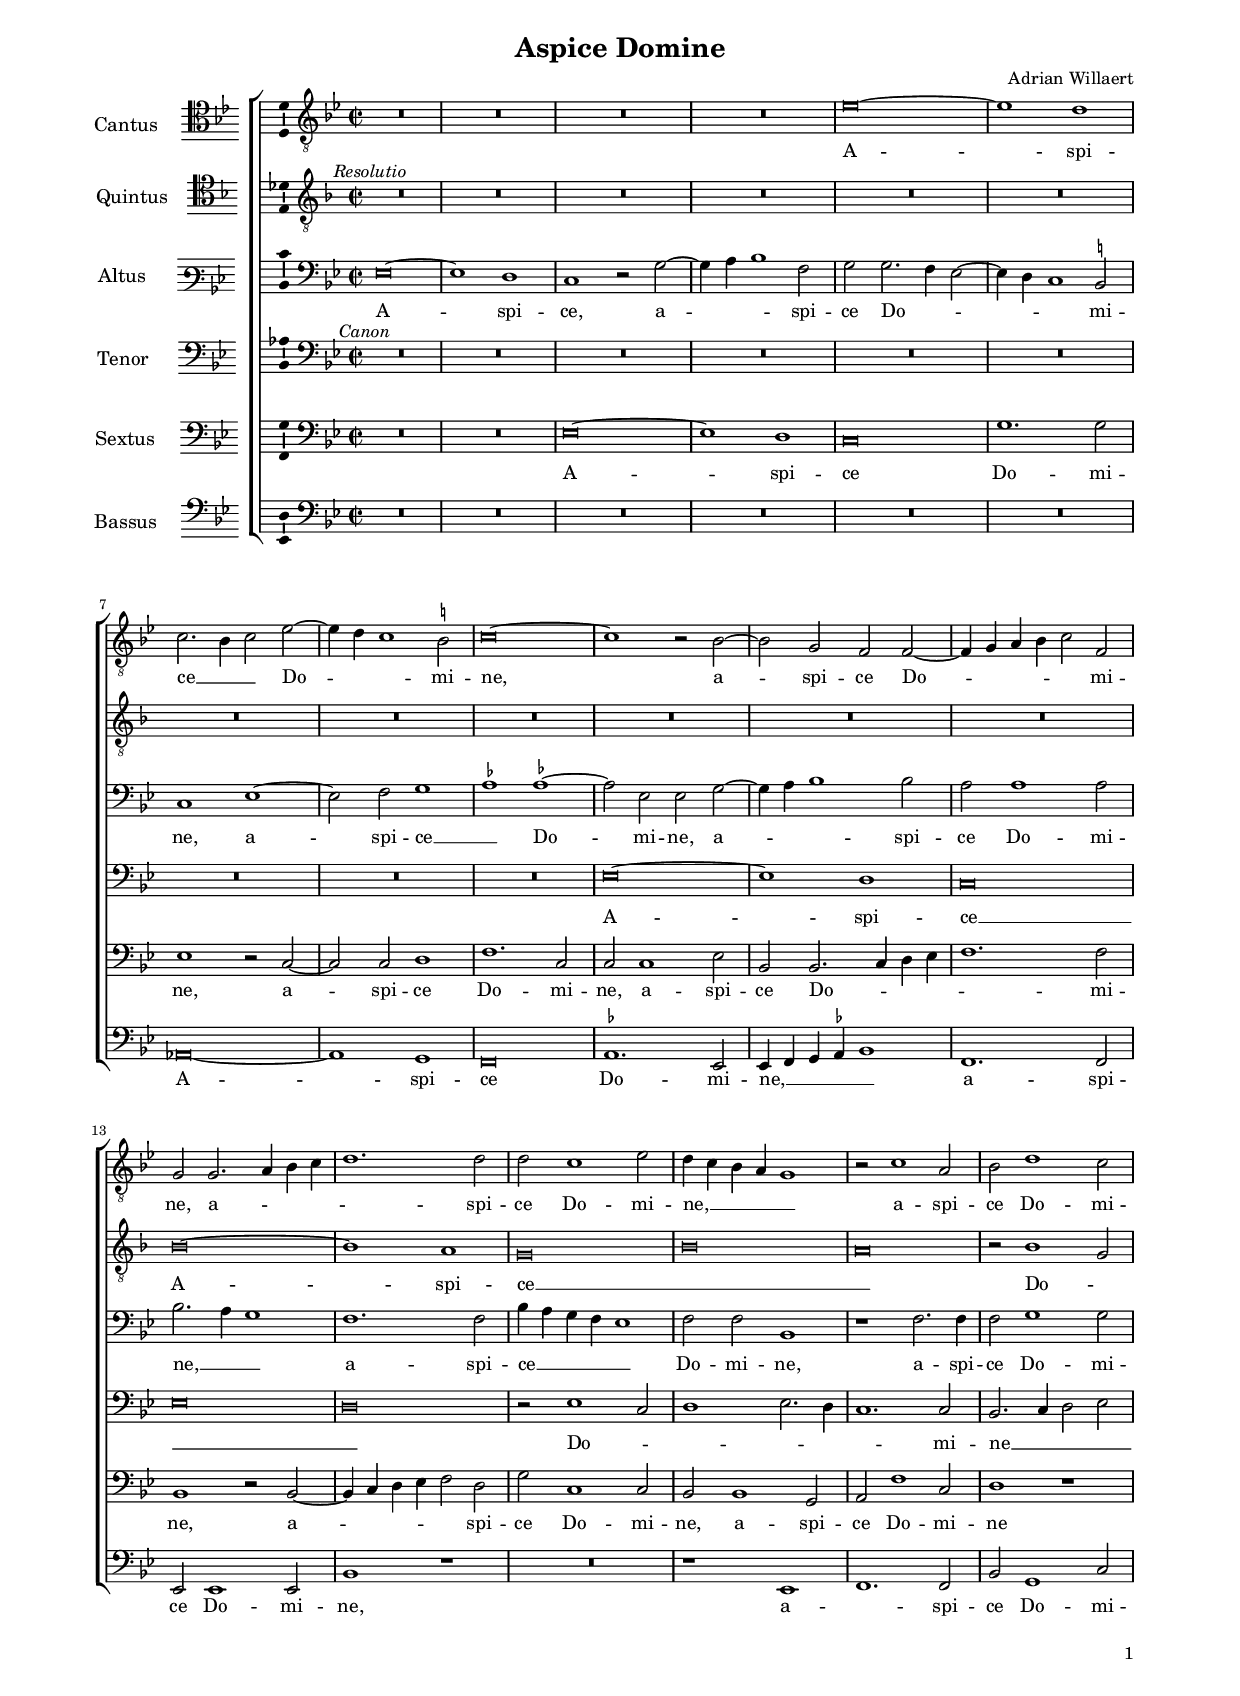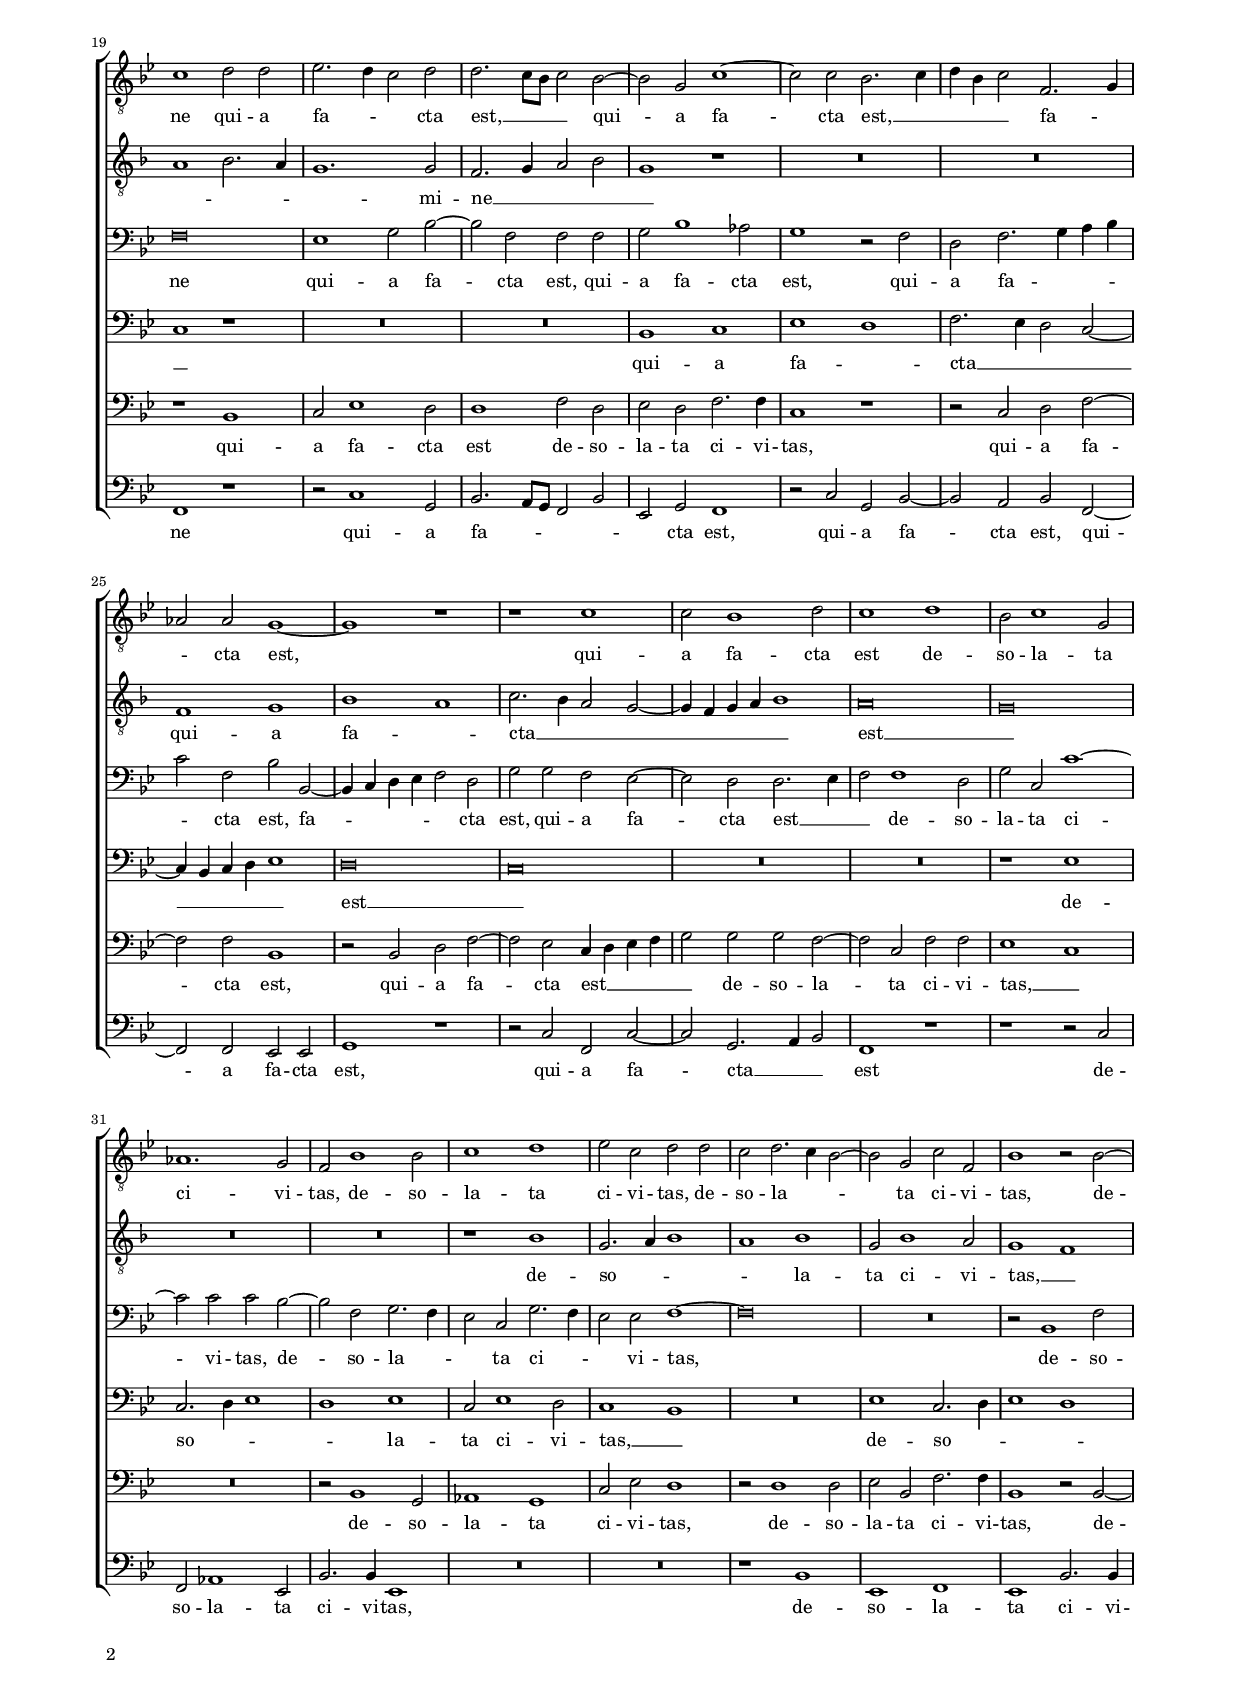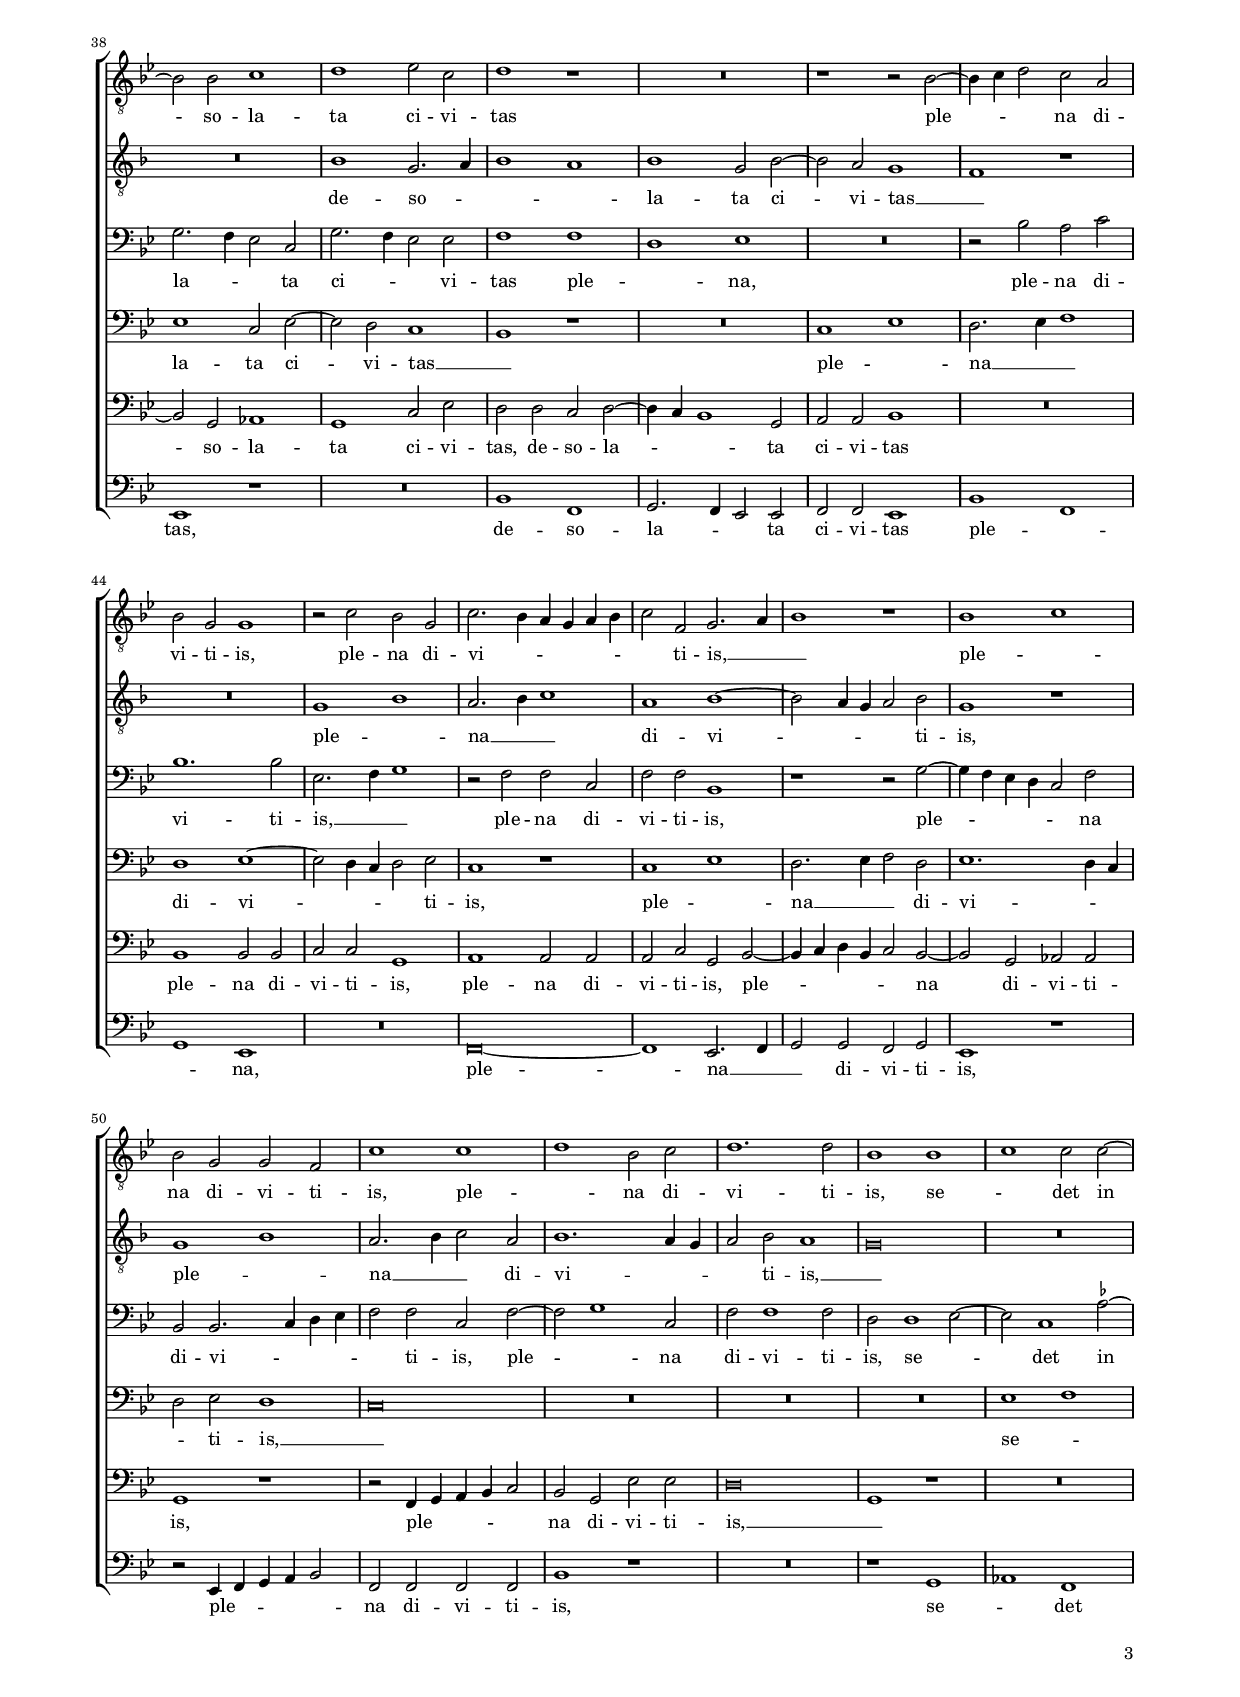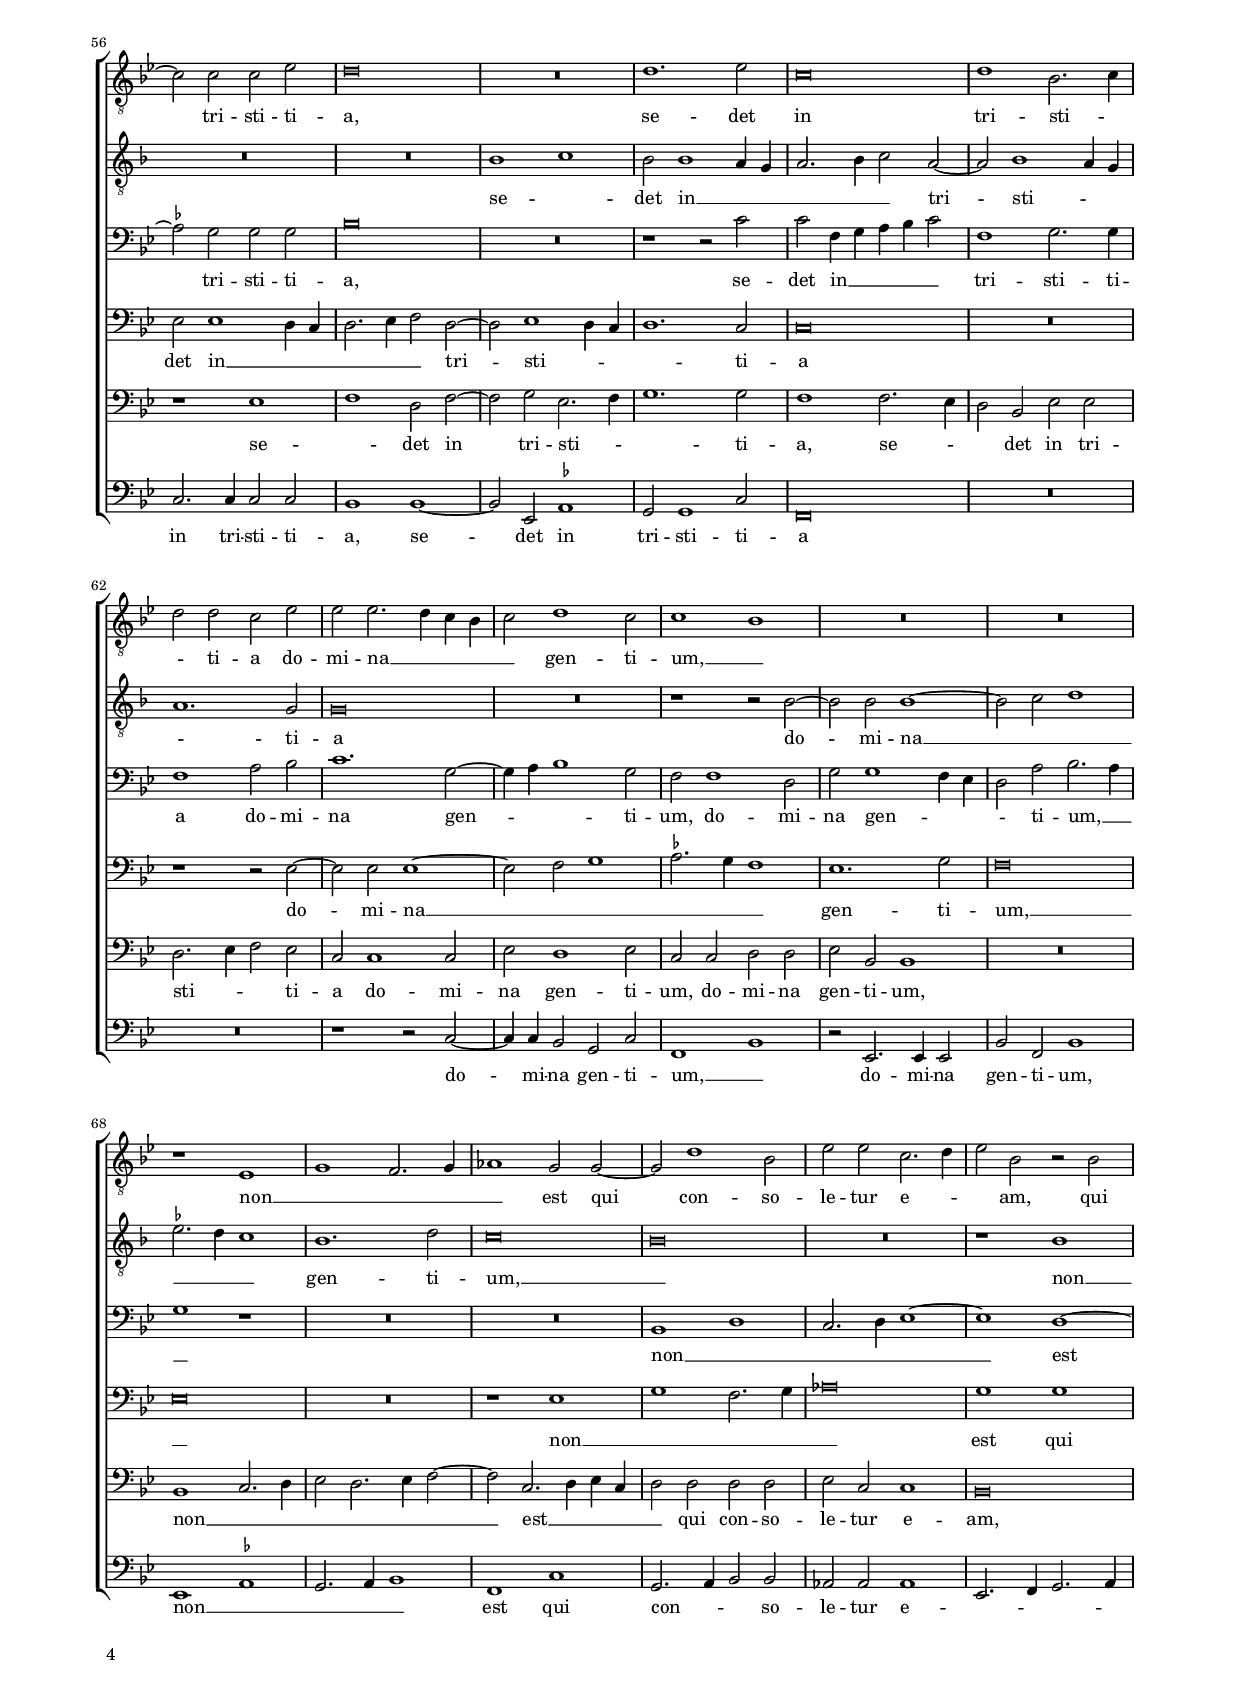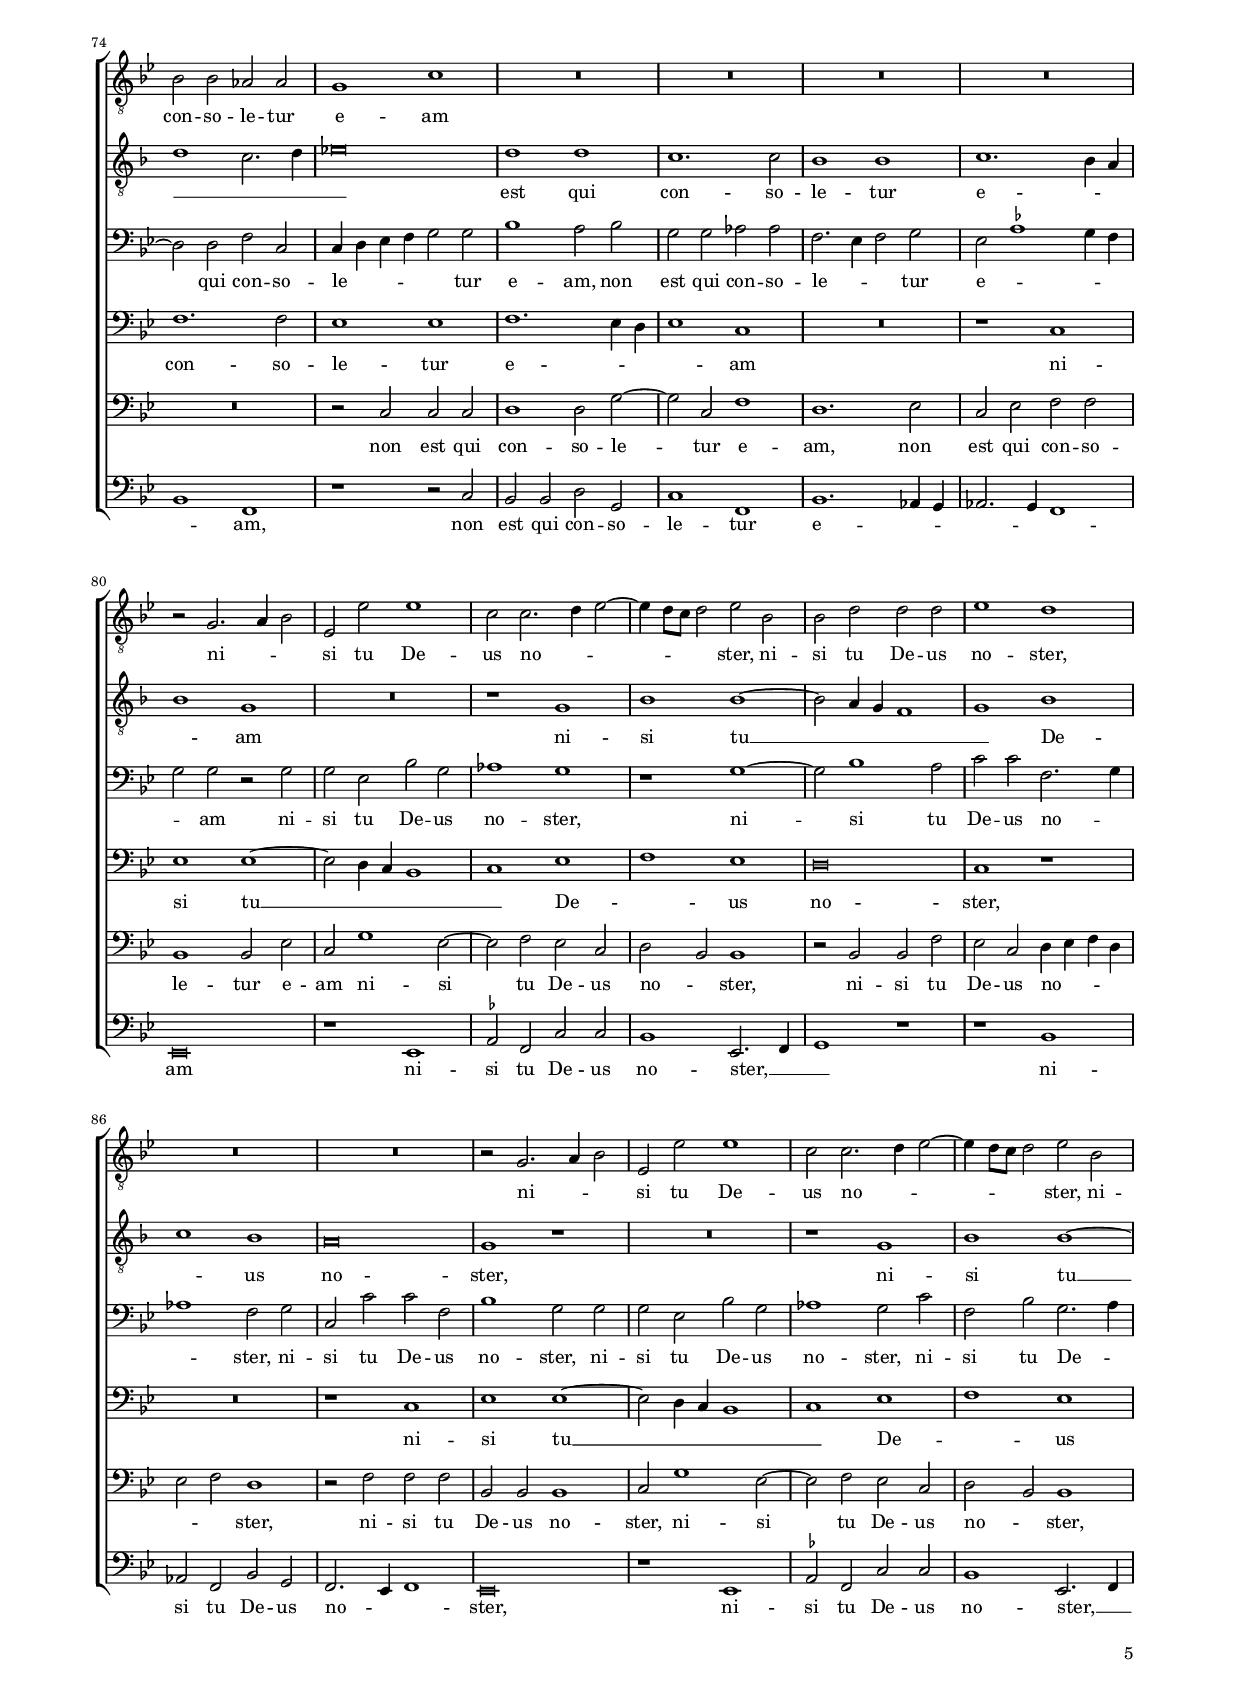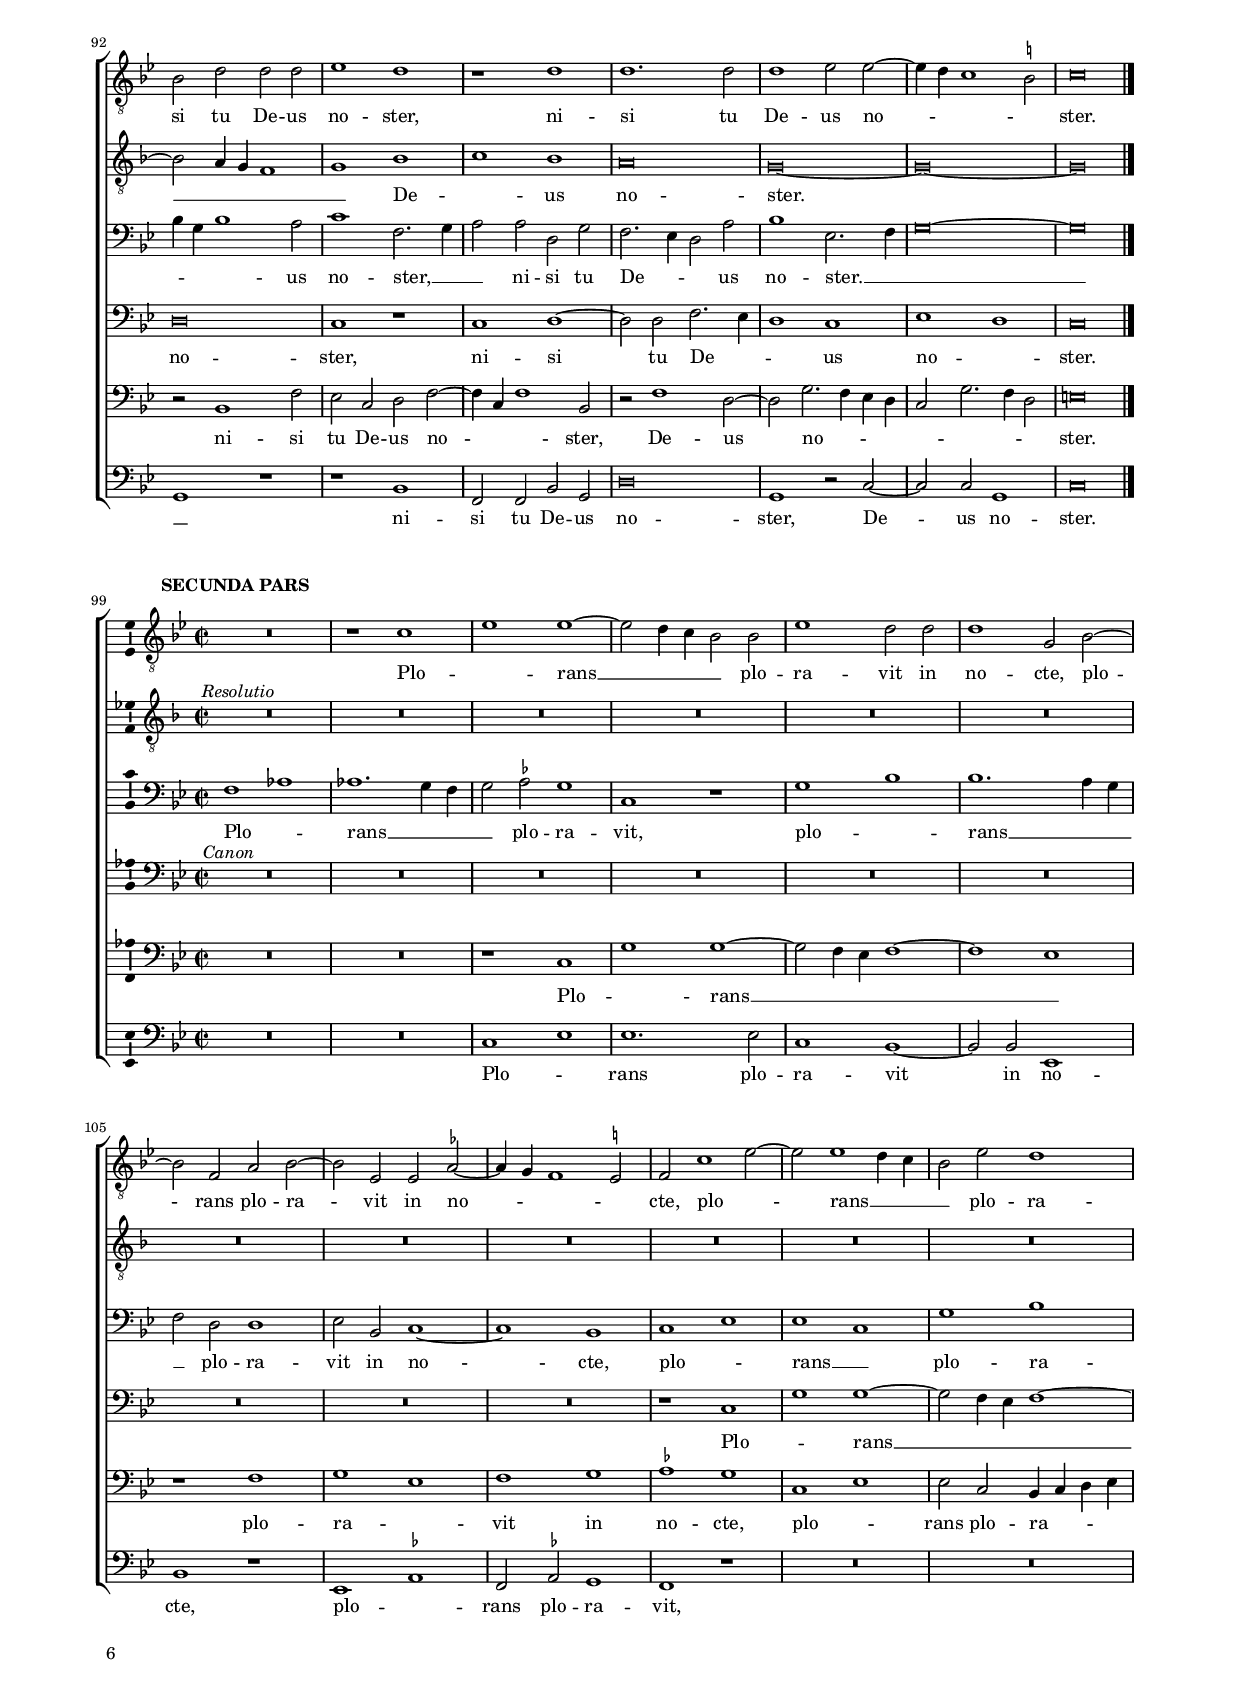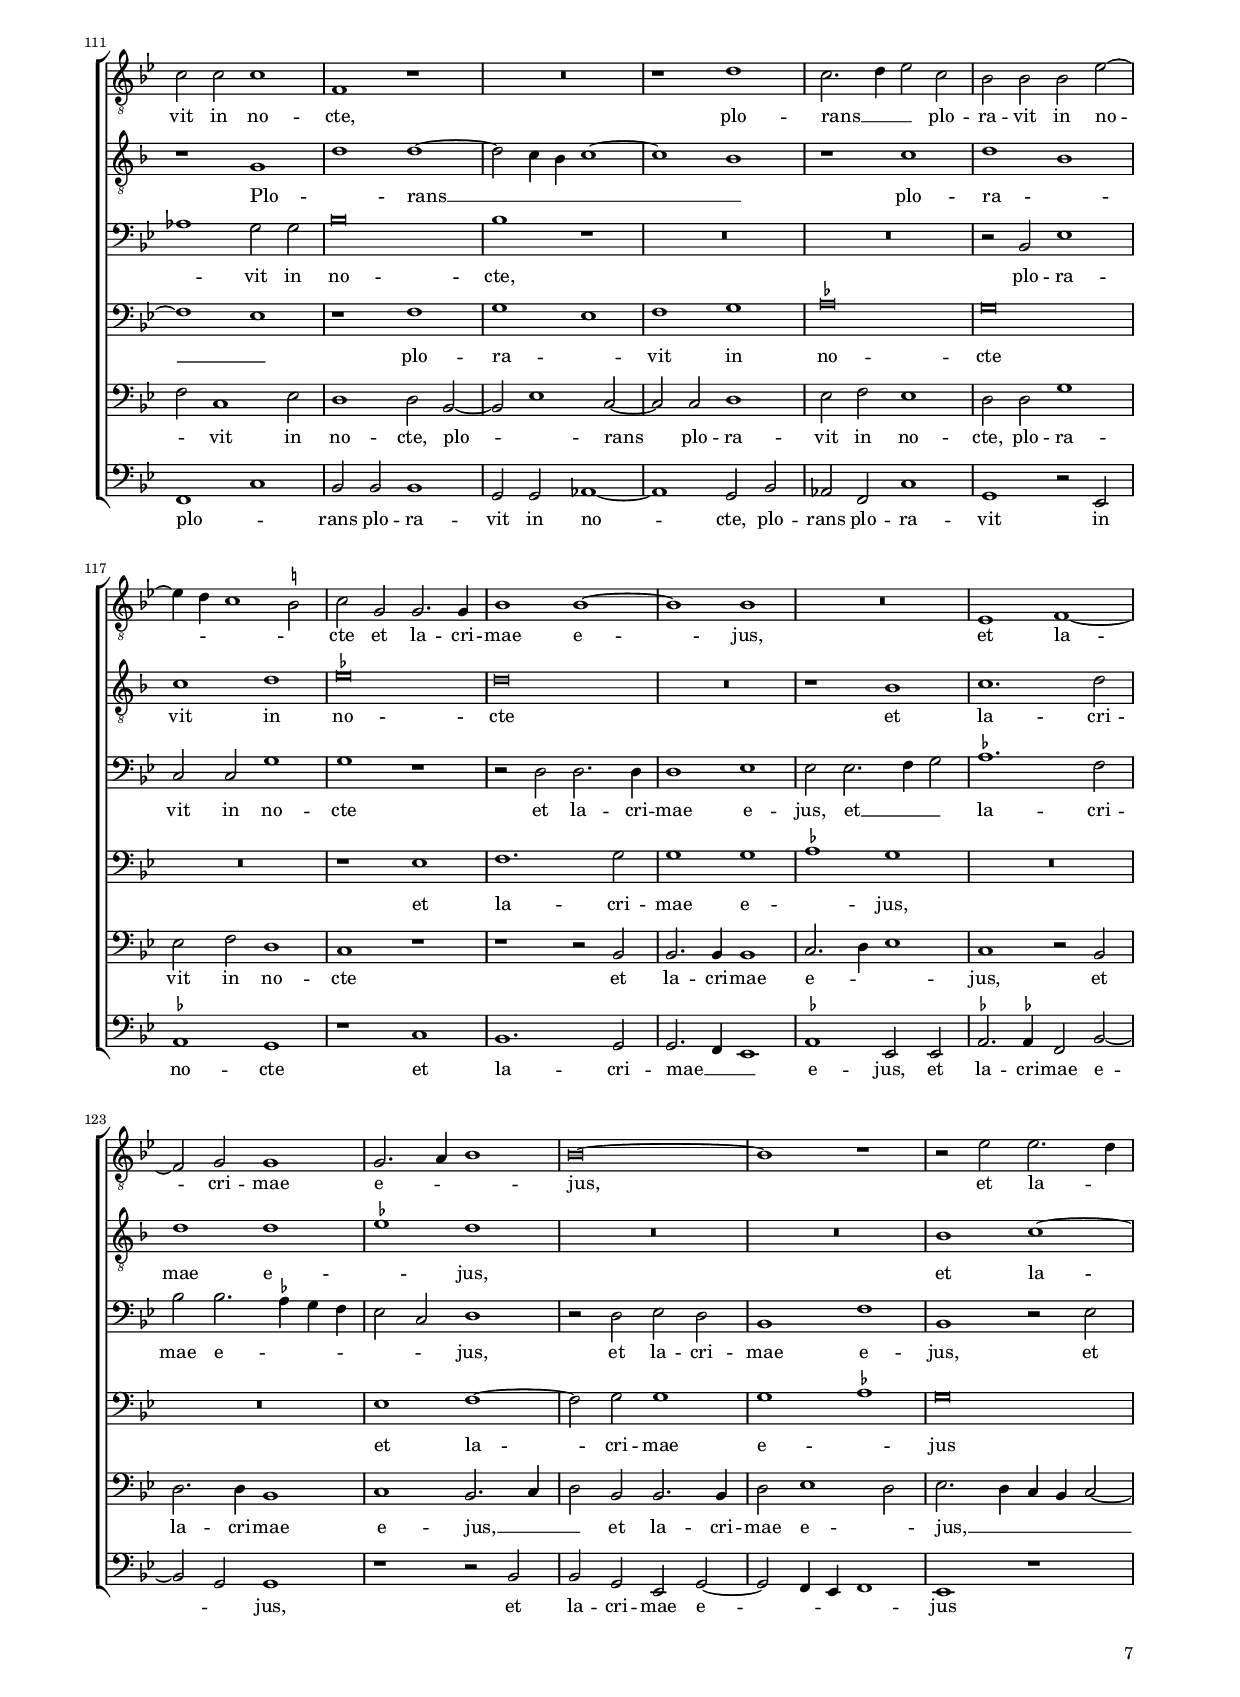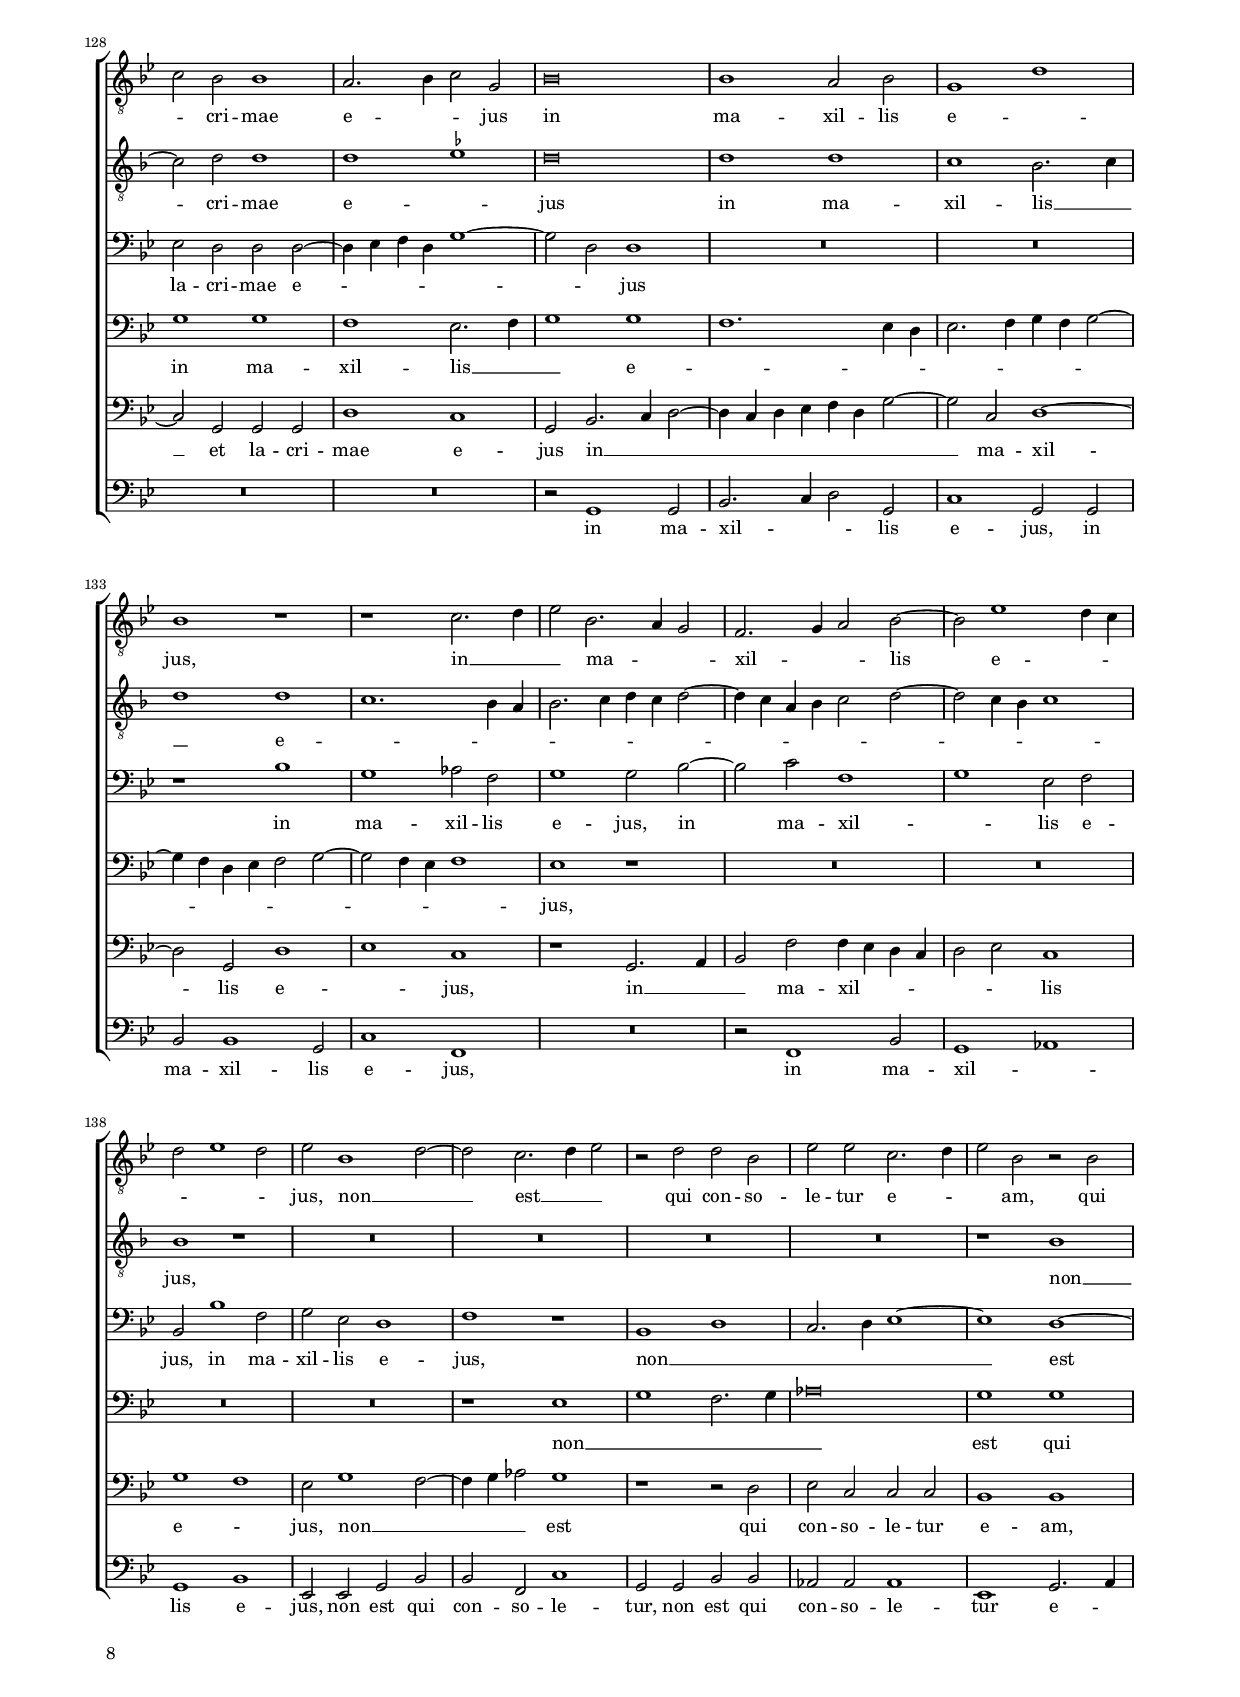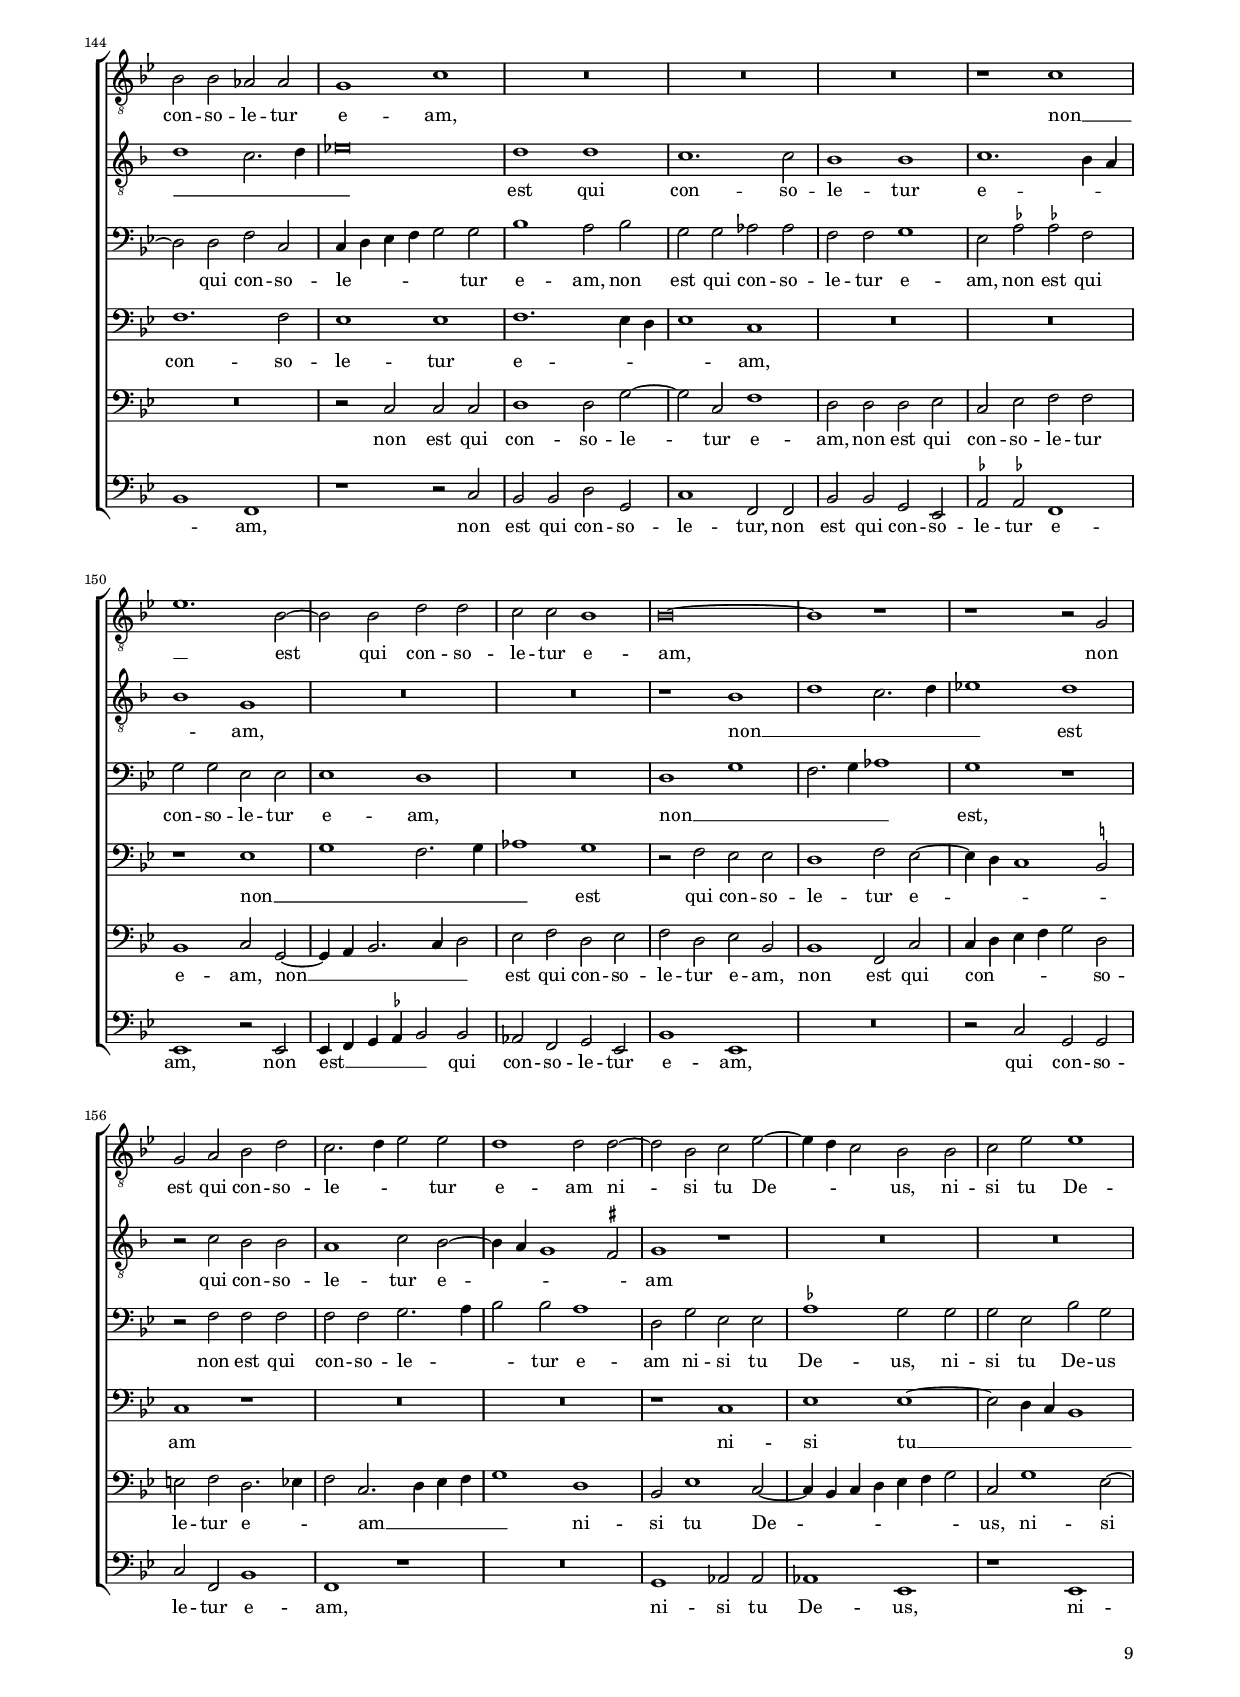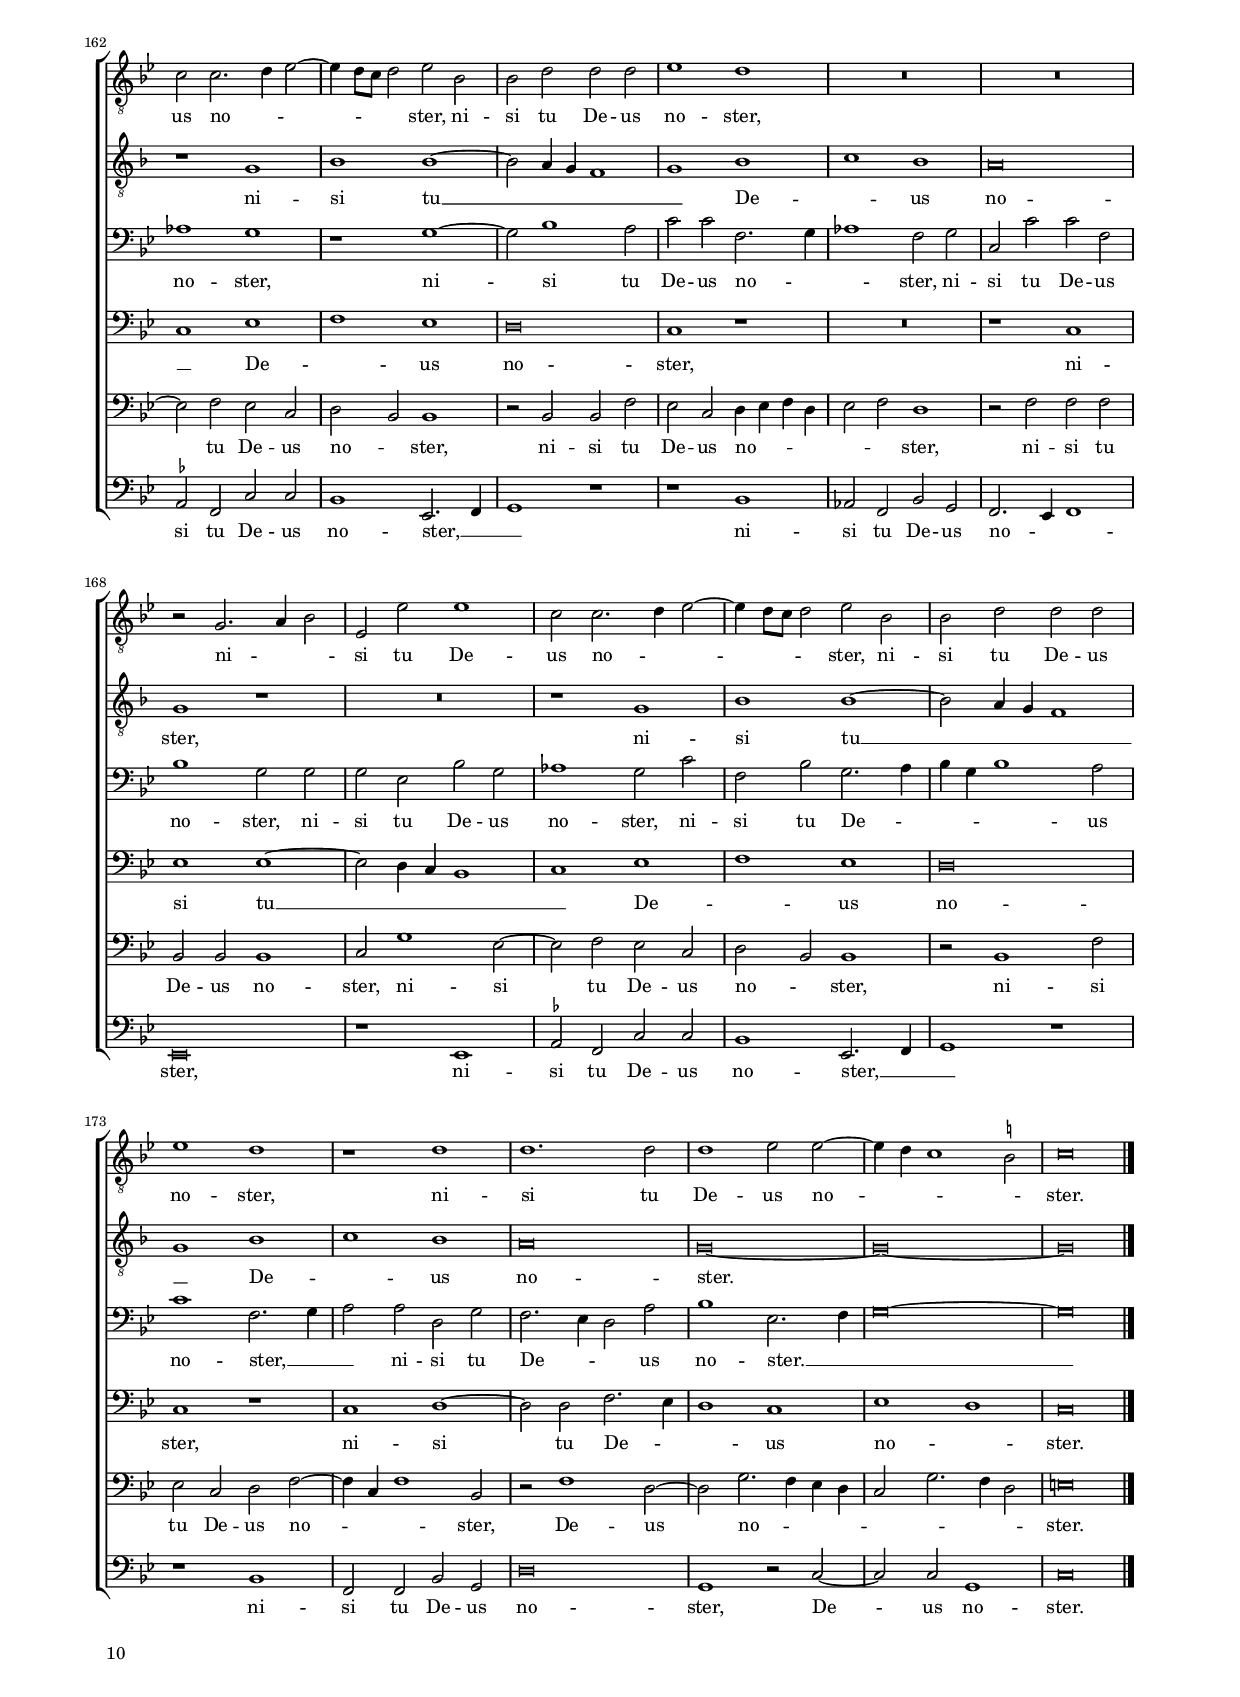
\header
{
  title="Aspice Domine"
  composer="Adrian Willaert"
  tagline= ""
}

\version "2.24.3"
\language deutsch
#(set-global-staff-size 15)
% #(set-default-paper-size "letter")
#(ly:set-option 'point-and-click #f)


	ficta = { \once \set suggestAccidentals = ##t }
	
	forget = #(define-music-function (music) (ly:music?) #{
		\accidentalStyle forget
		$music
		\accidentalStyle default
		#})


\paper
	{
	top-margin = 1.3 \cm
	bottom-margin = 0.8 \cm
	left-margin = 1.8 \cm
	right-margin = 1.8 \cm
	ragged-bottom = ##f
	ragged-last-bottom = ##f
	print-page-number = ##f
	score-system-spacing = #'((basic-distance . 17) (minimum-distance . 14) (padding . 5) (strechability . 250))
	system-system-spacing = #'((basic-distance . 17) (minimum-distance . 14) (padding . 5) (strechability . 250))
	oddFooterMarkup=\markup   \fill-line { "" \fromproperty #'page:page-number-string }
	evenFooterMarkup=\markup  \fill-line { \fromproperty #'page:page-number-string "" }
	last-bottom-spacing = #'((basic-distance . 12) (minimum-distance . 7) (padding . 4))
	systems-per-page = 3
%   page-count = 6
%	min-systems-per-page = 3
	}

global = {
	\time 2/2 \set Score.measureLength = #(ly:make-moment 2/1)
	\set Score.tempoHideNote = ##t
	\tempo 2 = 90
	\skip 1*2*98 \bar "|."
	}


incipitcantus = \markup { \score {
	{
	\set Staff.instrumentName = \markup { \fontsize #1 "Cantus" }
	\key b \major
	\clef tenor
	s4 \bar ""
	}
	\layout  {
	raggedright = ##t
	indent = 1.8 \cm
	line-width = 2.5 \cm
	\context { \Staff \remove Time_signature_engraver }
	\override Staff.Clef.Y-extent = #'(0 . 0)
	}} \hspace #1 }
      
      
incipitquintus = \markup { \score {
	{
	\set Staff.instrumentName = \markup { \fontsize #1 "Quintus" }
	\key f \major
	\clef tenor
	s4 \bar ""
	}
	\layout  {
	raggedright = ##t
	indent = 1.8 \cm
	line-width = 2.5 \cm
	\context { \Staff \remove Time_signature_engraver }
	\override Staff.Clef.Y-extent = #'(0 . 0)
	}} \hspace #1 }
      
      
incipitaltus = \markup { \score {
	{
	\set Staff.instrumentName = \markup { \fontsize #1 "Altus" }
	\key b \major
	\clef varbaritone
	s4 \bar ""
	}
	\layout  {
	raggedright = ##t
	indent = 1.8 \cm
	line-width = 2.5 \cm
	\context { \Staff \remove Time_signature_engraver }
	\override Staff.Clef.Y-extent = #'(0 . 0)
	}} \hspace #1 }


incipittenor = \markup { \score {
	{
	\set Staff.instrumentName = \markup { \fontsize #1 "Tenor" }
	\key b \major
	\clef bass
	s4 \bar ""
	}
	\layout  {
	raggedright = ##t
	indent = 1.8 \cm
	line-width = 2.5 \cm
	\context { \Staff \remove Time_signature_engraver }
	\override Staff.Clef.Y-extent = #'(0 . 0)
	}} \hspace #1 }
	
    
incipitsextus = \markup { \score {
	{
	\set Staff.instrumentName = \markup { \fontsize #1 "Sextus" }
	\key b \major
	\clef bass
	s4 \bar ""
	}
	\layout  {
	raggedright = ##t
	indent = 1.8 \cm
	line-width = 2.5 \cm
	\context { \Staff \remove Time_signature_engraver }
	\override Staff.Clef.Y-extent = #'(0 . 0)
	}} \hspace #1 }

      
incipitbassus = \markup { \score {
	{
	\set Staff.instrumentName = \markup { \fontsize #1 "Bassus" }
	\key b \major
	\clef subbass
	s4 \bar ""
	}
	\layout  {
	raggedright = ##t
	indent = 1.8 \cm
	line-width = 2.5 \cm
	\context { \Staff \remove Time_signature_engraver }
	\override Staff.Clef.Y-extent = #'(0 . 0)
	}} \hspace #1 }


cantus =  \relative c'
	{
	\key b \major
	R\breve
	R\breve
	R\breve
	R\breve
%5
	es\breve~ |
	es1 d
	c2. b4 c2 es~
	es4 d c1 \ficta h2
	c\breve~
%10
	c1 r2 b~ |
	b2 g f f~
	f4 g a b c2 f,
	g2 g2. a4 b c
	d1. d2
%15
	d2 c1 es2 |
	d4 c b a g1
	r2 c1 a2
	b2 d1 c2
	c1 d2 d
%20
	es2. d4 c2 d |
	d2. c8 b c2 b~
	b2 g c1~
	c2 c b2. c4
	d4 b c2 f,2. g4
%25
	as2 as g1~ |
	g1 r
	r1 c
	c2 b1 d2
	c1 d
%30
	b2 c1 g2 |
	as1. g2
	f2 b1 b2
	c1 d
	es2 c d d
%35
	c2 d2. c4 b2~ |
	b2 g c f,
	b1 r2 b~
	b2 b c1
	d1 es2 c
%40
	d1 r |
	R\breve
	r1 r2 b~
	b4 c d2 c a
	b2 g g1
%45
	r2 c b g |
	c2. b4 a g a b
	c2 f, g2. a4
	b1 r
	b1 c
%50
	b2 g g f |
	c'1 c
	d1 b2 c
	d1. d2
	b1 b
%55
	c1 c2 c~ |
	c2 c c es
	d\breve
	R\breve
	d1. es2
%60
	c\breve |
	d1 b2. c4
	d2 d c es
	es2 es2. d4 c b
	c2 d1 c2
%65
	c1 b |
	R\breve
	R\breve
	r1 es,
	g1 f2. g4
%70
	as1 g2 g~ |
	g2 d'1 b2
	es2 es c2. d4
	es2 b r b
	b2 b as as
%75
	g1 c |
	R\breve
	R\breve
	R\breve
	R\breve
%80
	r2 g2. a4 b2 |
	es,2 es' es1
	c2 c2. d4 es2~
	es4 d8 c d2 es b
	b2 d d d
%85
	es1 d |
	R\breve
	R\breve
	r2 g,2. a4 b2
	es,2 es' es1
%90
	c2 c2. d4 es2~ |
	es4 d8 c d2 es b
	b2 d d d
	es1 d
	r1 d
%95
	d1. d2 |
	d1 es2 es~
	es4 d c1 \ficta h2
	c\breve |
	}


quintus = \relative c'
	{
	\key f \major
	R\breve^\markup { \hspace #-8 \italic "Resolutio" }
	R\breve
	R\breve
	R\breve
%5
	R\breve |
	R\breve
	R\breve
	R\breve
	R\breve
%10
	R\breve |
	R\breve
	R\breve
	b\breve~
	b1 a
%15
	g\breve |
	b\breve
	a\breve
	r2 b1 g2
	a1 b2. a4
%20
	g1. g2 |
	f2. g4 a2 b
	g1 r
	R\breve
	R\breve
%25
	f1 g |
	b1 a
	c2. b4 a2 g~
	g4 f g a b1
	a\breve
%30
	g\breve |
	R\breve
	R\breve
	r1 b
	g2. a4 b1
%35
	a1 b |
	g2 b1 a2
	g1 f
	R\breve
	b1 g2. a4
%40
	b1 a |
	b1 g2 b~
	b2 a g1
	f1 r
	R\breve
%45
	g1 b |
	a2. b4 c1
	a1 b~
	b2 a4 g a2 b
	g1 r
%50
	g1 b |
	a2. b4 c2 a
	b1. a4 g
	a2 b a1
	g\breve
%55
	R\breve |
	R\breve
	R\breve
	b1 c
	b2 b1 a4 g
%60
	a2. b4 c2 a~ |
	a2 b1 a4 g
	a1. g2
	g\breve
	R\breve
%65
	r1 r2 b~ |
	b2 b b1~
	b2 c d1
	\ficta es2. d4 c1
	b1. d2
%70
	c\breve |
	b\breve
	R\breve
	r1 b
	d1 c2. d4
%75
	es\breve |
	d1 d
	c1. c2
	b1 b
	c1. b4 a
%80
	b1 g |
	R\breve
	r1 g
	b1 b~
	b2 a4 g f1
%85
	g1 b |
	c1 b
	a\breve
	g1 r
	R\breve
%90
	r1 g |
	b1 b~
	b2 a4 g f1
	g1 b
	c1 b
%95
	a\breve |
	g\breve~
	g\breve~
	g\breve |
	}


altus =  \relative c
	{
	\key b \major
	es\breve~
	es1 d
	c1 r2 g'~
	g4 a b1 f2
%5
	g2 g2. f4 es2~ |
	es4 d c1 \ficta h2
	c1 es~
	es2 f g1
	\ficta as1 \ficta as!~
%10
	\ficta as2 es es g~ |
	g4 a b1 b2
	a2 a1 a2
	b2. a4 g1
	f1. f2
%15
	b4 a g f es1 |
	f2 f b,1
	r1 f'2. f4
	f2 g1 g2
	f\breve
%20
	es1 g2 b~ |
	b2 f f f
	g2 b1 as2
	g1 r2 f
	d2 f2. g4 a b
%25
	c2 f, b b,~ |
	b4 c d es f2 d
	g2 g f es~
	es2 d d2. es4
	f2 f1 d2
%30
	g2 c, c'1~ |
	c2 c c b~	
	b2 f g2. f4
	es2 c g'2. f4
	es2 es f1~
%35
	f\breve |
	R\breve
	r2 b,1 f'2
	g2. f4 es2 c
	g'2. f4 es2 es
%40
	f1 f |
	d1 es
	R\breve
	r2 b' a c
	b1. b2
%45
	es,2. f4 g1 |
	r2 f f c
	f2 f b,1
	r1 r2 g'~
	g4 f es d c2 f
%50
	b,2 b2. c4 d es |
	f2 f c f~
	f2 g1 c,2
	f2 f1 f2
	d2 d1 es2~
%55
	es2 c1 \ficta as'2~ |
	\ficta as2 g g g
	b\breve
	R\breve
	r1 r2 c
%60
	c2 f,4 g a b c2 |
	f,1 g2. g4
	f1 a2 b
	c1. g2~
	g4 a b1 g2
%65
	f2 f1 d2 |
	g2 g1 f4 es
	d2 a' b2. a4
	g1 r
	R\breve
%70
	R\breve |
	b,1 d
	c2. d4 es1~
	es1 d~
	d2 d f c
%75
	c4 d es f g2 g |
	b1 a2 b
	g2 g as as
	f2. es4 f2 g
	es2 \ficta as1 g4 f
%80
	g2 g r g |
	g2 es b' g
	as1 g
	r1 g~
	g2 b1 a2
%85
	c2 c f,2. g4 |
	as1 f2 g
	c,2 c' c f,
	b1 g2 g
	g2 es b' g
%90
	as1 g2 c |
	f,2 b g2. a4
	b4 g b1 a2
	c1 f,2. g4
	a2 a d, g
%95
	f2. es4 d2 a' |
	b1 es,2. f4
	g\breve~
	g\breve |
	}


tenor =  \relative c
	{
	\key b \major
	R\breve^\markup { \hspace #-8 \italic "Canon" }
	R\breve
	R\breve
	R\breve
%5
	R\breve |
	R\breve
	R\breve
	R\breve
	R\breve
%10
	es\breve~ |
	es1 d
	c\breve
	es\breve
	d\breve
%15
	r2 es1 c2 |
	d1 es2. d4
	c1. c2
	b2. c4 d2 es
	c1 r
%20
	R\breve |
	R\breve
	b1 c
	es1 d
	f2. es4 d2 c~
%25
	c4 b c d es1 |
	d\breve
	c\breve
	R\breve
	R\breve
%30
	r1 es |
	c2. d4 es1
	d1 es
	c2 es1 d2
	c1 b
%35
	R\breve |
	es1 c2. d4
	es1 d
	es1 c2 es~
	es2 d c1
%40
	b1 r |
	R\breve
	c1 es
	d2. es4 f1
	d1 es~
%45
	es2 d4 c d2 es |
	c1 r
	c1 es
	d2. es4 f2 d
	es1. d4 c
%50
	d2 es d1 |
	c\breve
	R\breve
	R\breve
	R\breve
%55
	es1 f |
	es2 es1 d4 c
	d2. es4 f2 d~
	d2 es1 d4 c
	d1. c2
%60
	c\breve |
	R\breve
	r1 r2 es~
	es2 es es1~
	es2 f g1
%65
	\ficta as2. g4 f1 |
	es1. g2
	f\breve
	es\breve
	R\breve
%70
	r1 es |
	g1 f2. g4
	as\breve
	g1 g
	f1. f2
%75
	es1 es |
	f1. es4 d
	es1 c
	R\breve
	r1 c
%80
	es1 es~ |
	es2 d4 c b1
	c1 es
	f1 es
	d\breve
%85
	c1 r |
	R\breve
	r1 c
	es1 es~
	es2 d4 c b1
%90
	c1 es |
	f1 es
	d\breve
	c1 r
	c1 d~
%95
	d2 d f2. es4 |
	d1 c
	es1 d
	c\breve |	
	}


sextus  =  \relative c
	{
	\key b \major
	R\breve
	R\breve
	es\breve~
	es1 d
%5
	c\breve |
	g'1. g2
	es1 r2 c~
	c2 c d1
	f1. c2
%10
	c2 c1 es2 |
	b2 b2. c4 d es
	f1. f2
	b,1 r2 b~
	b4 c d es f2 d
%15
	g2 c,1 c2 |
	b2 b1 g2
	a2 f'1 c2
	d1 r
	r1 b
%20
	c2 es1 d2 |
	d1 f2 d
	es2 d f2. f4
	c1 r
	r2 c d f~
%25
	f2 f b,1 |
	r2 b d f~
	f2 es c4 d es f
	g2 g g f~
	f2 c f f
%30
	es1 c |
	R\breve
	r2 b1 g2
	as1 g
	c2 es d1
%35
	r2 d1 d2 |
	es2 b f'2. f4
	b,1 r2 b~
	b2 g as1
	g1 c2 es
%40
	d2 d c d~ |
	d4 c b1 g2
	a2 a b1
	R\breve
	b1 b2 b
%45
	c2 c g1 |
	a1 a2 a
	a2 c g b~
	b4 c d b c2 b~
	b2 g as as
%50
	g1 r |
	r2 f4 g a b c2
	b2 g es' es
	d\breve
	g,1 r
%55
	R\breve |
	r1 es'
	f1 d2 f~
	f2 g es2. f4
	g1. g2
%60
	f1 f2. es4 |
	d2 b es es
	d2. es4 f2 es
	c2 c1 c2
	es2 d1 es2
%65
	c2 c d d |
	es2 b b1
	R\breve
	b1 c2. d4
	es2 d2. es4 f2~
%70
	f2 c2. d4 es c |	
	d2 d d d
	es2 c c1
	b\breve
	R\breve
%75
	r2 c c c |
	d1 d2 g~
	g2 c, f1
	d1. es2
	c2 es f f
%80
	b,1 b2 es |
	c2 g'1 es2~
	es2 f es c
	d2 b b1
	r2 b b f'
%85
	es2 c d4 es f d |
	es2 f d1
	r2 f f f
	b,2 b b1
	c2 g'1 es2~
%90
	es2 f es c |
	d2 b b1
	r2 b1 f'2
	es2 c d f~
	f4 c f1 b,2
%95
	r2 f'1 d2~ |
	d2 g2. f4 es d
	c2 g'2. f4 d2
	e\breve |
	}


bassus  =  \relative c
	{
	\key b \major
	R\breve
	R\breve
	R\breve
	R\breve
%5
	R\breve |
	R\breve
	as\breve~
	as1 g
	f\breve
%10
	\ficta as1. es2 |
	es4 f g \ficta as b1
	f1. f2
	es2 es1 es2
	b'1 r
%15
	R\breve |
	r1 es,
	f1. f2
	b2 g1 c2
	f,1 r
%20
	r2 c'1 g2 |
	b2. a8 g f2 b
	es, g f1
	r2 c' g b~
	b2 a b f~
%25
	f2 f es es |
	g1 r
	r2 c f, c'~
	c2 g2. a4 b2
	f1 r
%30
	r1 r2 c' |
	f,2 as1 es2
	b'2. b4 es,1
	R\breve
	R\breve
%35
	r1 b' |
	es,1 f
	es1 b'2. b4
	es,1 r
	R\breve
%40
	b'1 f |
	g2. f4 es2 es
	f2 f es1
	b'1 f
	g1 es
%45
	R\breve |
	f\breve~
	f1 es2. f4
	g2 g f g
	es1 r
%50
	r2 es4 f g a b2 |
	f2 f f f
	b1 r
	R\breve
	r1 g
%55
	as1 f |
	c'2. c4 c2 c
	b1 b~
	b2 es, \ficta as1
	g2 g1 c2
%60
	f,\breve |
	R\breve
	R\breve
	r1 r2 c'~
	c4 c b2 g c
%65
	f,1 b |
	r2 es,2. es4 es2
	b'2 f b1
	es,1 \ficta as
	g2. a4 b1
%70
	f1 c' |
	g2. a4 b2 b
	as2 as as1
	es2. f4 g2. a4
	b1 f
%75
	r1 r2 c' |
	b2 b d g,
	c1 f,
	b1. as4 g
	as2. g4 f1
%80
	es\breve |
	r1 es
	\ficta as2 f c' c
	b1 es,2. f4
	g1 r
%85
	r1 b |
	as2 f b g
	f2. es4 f1
	es\breve
	r1 es
%90
	\ficta as2 f c' c |
	b1 es,2. f4
	g1 r
	r1 b
	f2 f b g
%95
	d'\breve |
	g,1 r2 c~
	c2 c g1
	c\breve |
	}


lyricscantus = \lyricmode {
	A -- spi -- ce __ _ _ Do -- _ _ mi -- ne,
	a -- spi -- ce Do -- _ _ _ _ mi -- ne,
	a -- _ _ _ _ spi -- ce Do -- mi -- ne, __ _ _ _ _
	a -- spi -- ce Do -- mi -- ne
	qui -- a fa -- _ _ cta est, __ _ _ _ 
	qui -- a fa -- cta est, __ _ _ _ _
	fa -- _ _ cta est,
	qui -- a fa -- cta est
	de -- so -- la -- ta ci -- vi -- tas,
	de -- so -- la -- ta ci -- vi -- tas,
	de -- so -- la -- _ _ ta ci -- vi -- tas,
	de -- so -- la -- ta ci -- vi -- tas
	ple -- _ _ na di -- vi -- ti -- is,
	ple -- na di -- vi -- _ _ _ _ _ _ ti -- is, __ _ _ 
	ple -- _ na di -- vi -- ti -- is,
	ple -- _ na di -- vi -- ti -- is,
	se -- _ det in tri -- sti -- ti -- a,
	se -- det in tri -- sti -- _ _ ti -- a
	do -- mi -- na __ _ _ _ _ gen -- ti -- um, __ _
	non __ _ _ _ _ est qui con -- so -- le -- tur e -- _ _ am,
	qui con -- so -- le -- tur e -- am
	ni -- _ _ si tu De -- us no -- _ _ _ _ _ ster,
	ni -- si tu De -- us no -- ster,
	ni -- _ _ si tu De -- us no -- _ _ _ _ _ ster,
	ni -- si tu De -- us no -- ster,
	ni -- si tu De -- us no -- _ _ _ ster.
	}


lyricsquintus = \lyricmode {
	A -- spi -- ce __ _ _ Do -- _ _ _ _ _ mi -- ne __ _ _ _ _
	qui -- a fa -- _ cta __ _ _ _ _ _ _ _ est __ _
	de -- so -- _ _ _ la -- ta ci -- vi -- tas, __ _
	de -- so -- _ _ _ la -- ta ci -- vi -- tas __ _
	ple -- _ na __ _ _ di -- vi -- _ _ _ ti -- is,
	ple -- _ na __ _ _ di -- vi -- _ _ _ ti -- is, __ _
	se -- _ det in __ _ _ _ _ _ tri -- sti -- _ _ _ ti -- a
	do -- mi -- na __ _ _ _ _ _ gen -- ti -- um, __ _
	non __ _ _ _ _ est qui con -- so -- le -- tur e -- _ _ _ am
	ni -- si tu __ _ _ _ _ De -- _ us no -- ster,
	ni -- si tu __ _ _ _ _ De -- _ us no -- ster.
	}
	
	
lyricsaltus = \lyricmode {
	A -- spi -- ce,
	a -- _ _ spi -- ce Do -- _ _ _ _ mi -- ne,
	a -- spi -- ce __ _ Do -- mi -- ne,
	a -- _ _ spi -- ce Do -- mi -- ne, __ _ _
	a -- spi -- ce __ _ _ _ _ Do -- mi -- ne,
	a -- spi -- ce Do -- mi -- ne
	qui -- a fa -- cta est,
	qui -- a fa -- cta est,
	qui -- a fa -- _ _ _ _ cta est,
	fa -- _ _ _ _ cta est,
	qui -- a fa -- cta est __ _ _
	de -- so -- la -- ta ci -- vi -- tas,
	de -- so -- la -- _ _ ta ci -- _ _ vi -- tas,
	de -- so -- la -- _ _ ta ci -- _ _ vi -- tas
	ple -- _ na,
	ple -- na di -- vi -- ti -- is, __ _ _
	ple -- na di -- vi -- ti -- is,
	ple -- _ _ _ _ na di -- vi -- _ _ _ _ ti -- is,
	ple -- _ na di -- vi -- ti -- is,
	se -- _ det in tri -- sti -- ti -- a,
	se -- det in __ _ _ _ _ tri -- sti -- ti -- a
	do -- mi -- na gen -- _ _ ti -- um,
	do -- mi -- na gen -- _ _ _ ti -- um, __ _ _
	non __ _ _ _ _ est qui con -- so -- le -- _ _ _ _ tur e -- am,
	non est qui con -- so -- le -- _ _ tur e -- _ _ _ _ am
	ni -- si tu De -- us no -- ster,
	ni -- si tu De -- us no -- _ _ ster,
	ni -- si tu De -- us no -- ster,
	ni -- si tu De -- us no -- ster,
	ni -- si tu De -- _ _ _ _ us no -- ster, __ _ _
	ni -- si tu De -- _ _ us no -- ster. __ _ _
	}


lyricstenor = \lyricmode {
	A -- spi -- ce __ _ _ Do -- _ _ _ _ _ mi -- ne __ _ _ _ _
	qui -- a fa -- _ cta __ _ _ _ _ _ _ _ est __ _
	de -- so -- _ _ _ la -- ta ci -- vi -- tas, __ _
	de -- so -- _ _ _ la -- ta ci -- vi -- tas __ _
	ple -- _ na __ _ _ di -- vi -- _ _ _ ti -- is,
	ple -- _ na __ _ _ di -- vi -- _ _ _ ti -- is, __ _
	se -- _ det in __ _ _ _ _ _ tri -- sti -- _ _ _ ti -- a
	do -- mi -- na __ _ _ _ _ _ gen -- ti -- um, __ _
	non __ _ _ _ _ est qui con -- so -- le -- tur e -- _ _ _ am
	ni -- si tu __ _ _ _ _ De -- _ us no -- ster,
	ni -- si tu __ _ _ _ _ De -- _ us no -- ster,
	ni -- si tu De -- _ _ us no -- _ ster.
	}


lyricssextus = \lyricmode {
	A -- spi -- ce Do -- mi -- ne,
	a -- spi -- ce Do -- mi -- ne,
	a -- spi -- ce Do -- _ _ _ _ mi -- ne,
	a -- _ _ _ _ spi -- ce Do -- mi -- ne,
	a -- spi -- ce Do -- mi -- ne
	qui -- a fa -- cta est
	de -- so -- la -- ta ci -- vi -- tas,
	qui -- a fa -- cta est,
	qui -- a fa -- cta est __ _ _ _ _ 
	de -- so -- la -- ta ci -- vi -- tas, __ _
	de -- so -- la -- ta ci -- vi -- tas,
	de -- so -- la -- ta ci -- vi -- tas,
	de -- so -- la -- ta ci -- vi -- tas,
	de -- so -- la -- _ _ ta ci -- vi -- tas
	ple -- na di -- vi -- ti -- is,
	ple -- na di -- vi -- ti -- is,
	ple -- _ _ _ _ na di -- vi -- ti -- is,
	ple -- _ _ _ _ na di -- vi -- ti -- is, __ _
	se -- _ det in tri -- sti -- _ _ ti -- a,
	se -- _ _ det in tri -- sti -- _ _ ti -- a
	do -- mi -- na gen -- ti -- um,
	do -- mi -- na gen -- ti -- um,
	non __ _ _ _ _ _ _ est __ _ _ _ _ qui con -- so -- le -- tur e -- am,
	non est qui con -- so -- le -- tur e -- am,
	non est qui con -- so -- le -- tur e -- am
	ni -- si tu De -- us no -- _ ster,
	ni -- si tu De -- us no -- _ _ _ _ _ ster,
	ni -- si tu De -- us no -- ster,
	ni -- si tu De -- us no -- _ ster,
	ni -- si tu De -- us no -- _ _ ster,
	De -- us no -- _ _ _ _ _ _ _ ster.
	}


lyricsbassus = \lyricmode {
	A -- spi -- ce Do -- mi -- ne, __ _ _ _ _
	a -- spi -- ce Do -- mi -- ne,
	a -- _ spi -- ce Do -- mi -- ne
	qui -- a fa -- _ _ _ _ _ cta est,
	qui -- a fa -- cta est,
	qui -- a fa -- cta est,
	qui -- a fa -- cta __ _ _ est
	de -- so -- la -- ta ci -- vi -- tas,
	de -- so -- la -- ta ci -- vi -- tas,
	de -- so -- la -- _ _ ta ci -- vi -- tas
	ple -- _ _ na,
	ple -- na __ _ _ di -- vi -- ti -- is,
	ple -- _ _ _ _ na di -- vi -- ti -- is,
	se -- _ det in tri -- sti -- ti -- a,
	se -- det in tri -- sti -- ti -- a
	do -- mi -- na gen -- ti -- um, __ _
	do -- mi -- na gen -- ti -- um,
	non __ _ _ _ _ est qui con -- _ _ so -- le -- tur e -- _ _ _ _ _ am,
	non est qui con -- so -- le -- tur e -- _ _ _ _ _ am
	ni -- si tu De -- us no -- ster, __ _ _
	ni -- si tu De -- us no -- _ _ ster,
	ni -- si tu De -- us no -- ster, __ _ _
	ni -- si tu De -- us no -- ster,
	De -- us no -- ster.
	}


\score
{  
	\transpose f f {
	\new ChoirStaff \with { \override StaffGrouper.staff-staff-spacing.basic-distance = #12 }
	<<

	\new Staff << \global
	\new Voice="v1" {
		\set Staff.instrumentName=\incipitcantus
		\set Staff.midiInstrument = "reed organ"
		\clef "G_8"
		\cantus }
	\new Lyrics \lyricsto "v1" {\lyricscantus }
	>>


	\new Staff << \global
	\new Voice="v5" {
		\set Staff.instrumentName=\incipitquintus
		\set Staff.midiInstrument = "reed organ"
		\clef "G_8"
		\quintus}
	\new Lyrics \lyricsto "v5" {\lyricsquintus }
	>>


	\new Staff << \global
	\new Voice="v2" {
		\set Staff.instrumentName=\incipitaltus
		\set Staff.midiInstrument = "reed organ"
		\clef bass
		\altus}
	\new Lyrics \lyricsto "v2" {\lyricsaltus }
	>>


	\new Staff << \global
	\new Voice="v3" {
		\set Staff.instrumentName=\incipittenor
		\set Staff.midiInstrument = "reed organ"
		\clef bass
		\tenor }
	\new Lyrics \lyricsto "v3" {\lyricstenor }
	>>


	\new Staff << \global
	\new Voice="v6" {
		\set Staff.instrumentName=\incipitsextus
		\set Staff.midiInstrument = "reed organ"
		\clef bass
		\sextus}
	\new Lyrics \lyricsto "v6" {\lyricssextus }
	>>


	\new Staff << \global
	\new Voice="v4" {
		\set Staff.instrumentName=\incipitbassus
		\set Staff.midiInstrument = "reed organ"
		\clef bass
		\bassus }
	\new Lyrics \lyricsto "v4" {\lyricsbassus}
	>>

	>>
	} % transpose

	\layout
	{
	indent = 2.6 \cm
%	\context { \Lyrics \override VerticalAxisGroup.nonstaff-relatedstaff-spacing.padding = #2 }
%	\context { \Lyrics \override LyricText.font-size = #1 }	
	\context { \Staff \override TimeSignature.break-visibility = #end-of-line-invisible }
	\context { \Staff \consists Ambitus_engraver }
	\context { \Voice \override Slur.transparent = ##t }
%	\context { \Voice \override AccidentalSuggestion.avoid-slur = #'ignore }
%	\context { \Voice \override AccidentalSuggestion.outside-staff-priority = ##f }
	\context { \Score \override BarNumber.padding = #2 }
	\context { \Voice \override NoteHead.style = #'baroque }
	}

\midi
	{
	}

}

%%%%%%%%%%%%%%%%%%%%  SECUNDA PARS   %%%%%%%%%%%%%%%%%%%%


global = {
	\time 2/2 \set Score.measureLength = #(ly:make-moment 2/1)
	\set Score.tempoHideNote = ##t
	\tempo 2 = 90
	\set Score.currentBarNumber = #99
	\skip 1*2*80 \bar "|."
	}


cantus =  \relative c'
	{
	\key b \major
	R\breve
	r1 c
	es1 es~
	es2 d4 c b2 b
%5
	es1 d2 d |
	d1 g,2 b~
	b2 f a b~
	b2 es, es \ficta as~
	\ficta as4 g f1 \ficta e2
%10
	f2 c'1 es2~ |
	es2 es1 d4 c
	b2 es d1
	c2 c c1
	f,1 r
%15
	R\breve |
	r1 d'
	c2. d4 es2 c
	b2 b b es~
	es4 d c1 \ficta h2
%20
	c2 g g2. g4 |
	b1 b~
	b1 b
	R\breve
	es,1 f~
%25
	f2 g g1 |
	g2. a4 b1
	b\breve~
	b1 r
	r2 es es2. d4
%30
	c2 b b1 |
	a2. b4 c2 g
	b\breve
	b1 a2 b
	g1 d'
%35
	b1 r |
	r1 c2. d4
	es2 b2. a4 g2
	f2. g4 a2 b~
	b2 es1 d4 c
%40
	d2 es1 d2 |
	es2 b1 d2~
	d2 c2. d4 es2
	r2 d d b
	es2 es c2. d4
%45
	es2 b r b |
	b2 b as as
	g1 c
	R\breve
	R\breve
%50
	R\breve |
	r1 c
	es1. b2~
	b2 b d d
	c2 c b1
%55
	b\breve~ |
	b1 r
	r1 r2 g
	g2 a b d
	c2. d4 es2 es
%60
	d1 d2 d~ |
	d2 b c es~
	es4 d c2 b b
	c2 es es1
	c2 c2. d4 es2~
%65
	es4 d8 c d2 es b |
	b2 d d d
	es1 d
	R\breve
	R\breve
%70
	r2 g,2. a4 b2 |
	es,2 es' es1
	c2 c2. d4 es2~
	es4 d8 c d2 es b
	b2 d d d
%75
	es1 d |
	r1 d
	d1. d2
	d1 es2 es~
	es4 d c1 \ficta h2
%80
	c\breve |
	}


quintus = \relative c'
	{
	\key f \major
	R\breve^\markup { \hspace #-8 \italic "Resolutio" }
	R\breve
	R\breve
	R\breve
%5
	R\breve |
	R\breve
	R\breve
	R\breve
	R\breve
%10
	R\breve |
	R\breve
	R\breve
	r1 g
	d'1 d~
%15
	d2 c4 b c1~ |
	c1 b
	r1 c
	d1 b
	c1 d
%20
	\ficta es\breve |
	d\breve
	R\breve
	r1 b
	c1. d2
%25
	d1 d |
	\ficta es1 d
	R\breve
	R\breve
	b1 c~
%30
	c2 d d1 |
	d1 \ficta es
	d\breve
	d1 d
	c1 b2. c4
%35
	d1 d |
	c1. b4 a
	b2. c4 d c d2~
	d4 c a b c2 d~
	d2 c4 b c1
%40
	b1 r |
	R\breve
	R\breve
	R\breve
	R\breve
%45
	r1 b |
	d1 c2. d4
	es\breve
	d1 d
	c1. c2
%50
	b1 b |
	c1. b4 a
	b1 g
	R\breve
	R\breve
%55
	r1 b |
	d1 c2. d4
	es1 d
	r2 c b b
	a1 c2 b~
%60
	b4 a g1 \ficta fis2 |
	g1 r
	R\breve
	R\breve
	r1 g
%65
	b1 b~ |
	b2 a4 g f1
	g1 b
	c1 b
	a\breve
%70
	g1 r |
	R\breve
	r1 g
	b1 b~
	b2 a4 g f1
%75
	g1 b |
	c1 b
	a\breve
	g\breve~
	g\breve~
%80
	g\breve |
	}


altus =  \relative c
	{
	\key b \major
	f1 as
	as1. g4 f
	g2 \ficta as g1
	c,1 r
%5
	g'1 b |
	b1. a4 g
	f2 d d1
	es2 b c1~
	c1 b
%10
	c1 es |
	es1 c
	g'1 b
	as1 g2 g
	b\breve
%15
	b1 r |
	R\breve
	R\breve
	r2 b, es1
	c2 c g'1
%20
	g1 r |
	r2 d d2. d4
	d1 es
	es2 es2. f4 g2
	\ficta as1. f2
%25
	b2 b2. \ficta as4 g f |
	es2 c d1
	r2 d es d
	b1 f'
	b,1 r2 es
%30
	es2 d d d~ |
	d4 es f d g1~
	g2 d d1
	R\breve
	R\breve
%35
	r1 b' |
	g1 as2 f
	g1 g2 b~
	b2 c f,1
	g1 es2 f
%40
	b,2 b'1 f2 |
	g2 es d1
	f1 r
	b,1 d
	c2. d4 es1~
%45
	es1 d~ |
	d2 d f c
	c4 d es f g2 g
	b1 a2 b
	g2 g as as
%50
	f2 f g1 |
	es2 \ficta as \ficta as! f |
	g2 g es es
	es1 d
	R\breve
%55
	d1 g |
	f2. g4 as1
	g1 r
	r2 f f f
	f2 f g2. a4
%60
	b2 b a1 |
	d,2 g es es
	\ficta as1 g2 g
	g2 es b' g
	as1 g
%65
	r1 g~ |
	g2 b1 a2
	c2 c f,2. g4
	as1 f2 g
	c,2 c' c f,
%70
	b1 g2 g |
	g2 es b' g
	as1 g2 c
	f,2 b g2. a4
	b4 g b1 a2
%75
	c1 f,2. g4 |
	a2 a d, g
	f2. es4 d2 a'
	b1 es,2. f4
	g\breve~
%80
	g\breve |
	}


tenor =  \relative c
	{
	\key b \major
	R\breve^\markup { \hspace #-8.5 \italic "Canon" }
	R\breve
	R\breve
	R\breve
%5
	R\breve |
	R\breve
	R\breve
	R\breve
	R\breve
%10
	r1 c |
	g'1 g~
	g2 f4 es f1~
	f1 es
	r1 f
%15
	g1 es |
	f1 g
	\ficta as\breve
	g\breve
	R\breve
%20
	r1 es |
	f1. g2
	g1 g
	\ficta as1 g
	R\breve
%25
	R\breve |
	es1 f~
	f2 g g1
	g1 \ficta as
	g\breve
%30
	g1 g |
	f1 es2. f4
	g1 g
	f1. es4 d
	es2. f4 g f g2~
%35
	g4 f d es f2 g~ |
	g2 f4 es f1
	es1 r
	R\breve
	R\breve
%40
	R\breve |
	R\breve
	r1 es
	g1 f2. g4
	as\breve
%45
	g1 g |
	f1. f2
	es1 es
	f1. es4 d
	es1 c
%50
	R\breve |
	R\breve
	r1 es
	g1 f2. g4
	as1 g
%55
	r2 f es es |
	d1 f2 es~
	es4 d c1 \ficta h2
	c1 r
	R\breve
%60
	R\breve |
	r1 c
	es1 es~
	es2 d4 c b1
	c1 es
%65
	f1 es |
	d\breve
	c1 r
	R\breve
	r1 c
%70
	es1 es~ |
	es2 d4 c b1
	c1 es
	f1 es
	d\breve
%75
	c1 r |
	c1 d~
	d2 d f2. es4
	d1 c
	es1 d
%80
	c\breve |
	}


sextus  =  \relative c
	{
	\key b \major
	R\breve
	R\breve
	r1 c
	g'1 g~
%5
	g2 f4 es f1~ |
	f1 es
	r1 f
	g1 es
	f1 g
%10
	\ficta as1 g |
	c,1 es
	es2 c b4 c d es
	f2 c1 es2
	d1 d2 b~
%15
	b2 es1 c2~ |
	c2 c d1
	es2 f es1
	d2 d g1
	es2 f d1
%20
	c1 r |
	r1 r2 b
	b2. b4 b1
	c2. d4 es1
	c1 r2 b
%25
	d2. d4 b1 |
	c1 b2. c4
	d2 b b2. b4
	d2 es1 d2
	es2. d4 c b c2~
%30
	c2 g g g |
	d'1 c
	g2 b2. c4 d2~
	d4 c d es f d g2~
	g2 c, d1~
%35
	d2 g, d'1 |
	es1 c
	r1 g2. a4
	b2 f' f4 es d c
	d2 es c1
%40
	g'1 f |
	es2 g1 f2~
	f4 g as2 g1
	r1 r2 d
	es2 c c c
%45
	b1 b |
	R\breve
	r2 c c c
	d1 d2 g~
	g2 c, f1
%50
	d2 d d es |
	c2 es f f
	b,1 c2 g~
	g4 a b2. c4 d2
	es2 f d es
%55
	f2 d es b |
	b1 f2 c'
	c4 d es f g2 d
	e2 f d2. es4
	f2 c2. d4 es f
%60
	g1 d |
	b2 es1 c2~
	c4 b c d es f g2
	c,2 g'1 es2~
	es2 f es c
%65
	d2 b b1 |	
	r2 b b f'
	es2 c d4 es f d
	es2 f d1
	r2 f f f
%70
	b,2 b b1 |
	c2 g'1 es2~
	es2 f es c
	d2 b b1
	r2 b1 f'2
%75
	es2 c d f~ |
	f4 c f1 b,2
	r2 f'1 d2~
	d2 g2. f4 es d
	c2 g'2. f4 d2
%80
	e\breve |
	}


bassus  =  \relative c
	{
	\key b \major
	R\breve
	R\breve
	c1 es
	es1. es2
%5
	c1 b~ |
	b2 b es,1
	b'1 r
	es,1 \ficta as
	f2 \ficta as g1
%10
	f1 r |
	R\breve
	R\breve
	f1 c'
	b2 b b1
%15
	g2 g as1~ |
	as1 g2 b
	as2 f c'1
	g1 r2 es
	\ficta as1 g
%20
	r1 c |
	b1. g2
	g2. f4 es1
	\ficta as1 es2 es
	\ficta as2. \ficta as!4 f2 b~
%25
	b2 g g1 |
	r1 r2 b
	b2 g es g~
	g2 f4 es f1
	es1 r
%30
	R\breve |
	R\breve
	r2 g1 g2
	b2. c4 d2 g,
	c1 g2 g
%35
	b2 b1 g2 |
	c1 f,
	R\breve
	r2 f1 b2
	g1 as
%40
	g1 b |
	es,2 es g b
	b2 f c'1
	g2 g b b
	as2 as as1
%45
	es1 g2. a4 |
	b1 f
	r1 r2 c'
	b2 b d g,
	c1 f,2 f
%50
	b2 b g es |
	\ficta as2 \ficta as! f1
	es1 r2 es
	es4 f g \ficta as b2 b
	as2 f g es
%55
	b'1 es, |
	R\breve
	r2 c' g g
	c2 f, b1
	f1 r
%60
	R\breve |
	g1 as2 as
	as1 es
	r1 es
	\ficta as2 f c' c
%65
	b1 es,2. f4 |
	g1 r
	r1 b
	as2 f b g
	f2. es4 f1
%70
	es\breve |
	r1 es
	\ficta as2 f c' c
	b1 es,2. f4
	g1 r
%75
	r1 b |
	f2 f b g
	d'\breve
	g,1 r2 c~
	c2 c g1
%80
	c\breve |
	}


lyricscantus = \lyricmode {
	Plo -- _ rans __ _ _ _ plo -- ra -- vit in no -- cte,
	plo -- rans plo -- ra -- vit in no -- _ _ _ cte,
	plo -- _ rans __ _ _ _ plo -- ra -- vit in no -- cte,
	plo -- rans __ _ _ plo -- ra -- vit in no -- _ _ _ cte
	et la -- cri -- mae e -- jus,
	et la -- cri -- mae e -- _ _ jus,
	et la -- _ _ cri -- mae e -- _ _ jus
	in ma -- xil -- lis e -- _ jus,
	in __ _ _ ma -- _ _ xil -- _ _ lis e -- _ _ _ _ _ jus,
	non __ _ est __ _ _ qui con -- so -- le -- tur e -- _ _ am,
	qui con -- so -- le -- tur e -- am,
	non __ _ est qui con -- so -- le -- tur e -- am,
	non est qui con -- so -- le -- _ _ tur e -- am
	ni -- si tu De -- _ _ us,
	ni -- si tu De -- us no -- _ _ _ _ _ ster,
	ni -- si tu De -- us no -- ster,
	ni -- _ _ si tu De -- us no -- _ _ _ _ _ ster,
	ni -- si tu De -- us no -- ster,
	ni -- si tu De -- us no -- _ _ _ ster.
	}


lyricsquintus = \lyricmode {
	Plo -- _ rans __ _ _ _ _ plo -- ra -- _ vit in no -- cte
	et la -- cri -- mae e -- _ jus,
	et la -- cri -- mae e -- _ jus
	in ma -- xil -- lis __ _ _ e -- _ _ _ _ _ _ _ _ _ _ _ _ _ _ _ _ jus,
	non __ _ _ _ _ est qui con -- so -- le -- tur e -- _ _ _ am,
	non __ _ _ _ _ est qui con -- so -- le -- tur e -- _ _ _ am
	ni -- si tu __ _ _ _ _ De -- _ us no -- ster,
	ni -- si tu __ _ _ _ _ De -- _ us no -- ster.
	}


lyricsaltus = \lyricmode {
	Plo -- _ rans __ _ _ _ plo -- ra -- vit,
	plo -- _ rans __ _ _ _ plo -- ra -- vit in no -- cte,
	plo -- _ rans __ _ plo -- ra -- _ vit in no -- cte,
	plo -- ra -- vit in no -- cte
	et la -- cri -- mae e -- jus,
	et __ _ _ la -- cri -- mae e -- _ _ _ _ _ jus,
	et la -- cri -- mae e -- jus,
	et la -- cri -- mae e -- _ _ _ _ _ jus
	in ma -- xil -- lis e -- jus,
	in ma -- xil -- _ lis e -- jus,
	in ma -- xil -- lis e -- jus,
	non __ _ _ _ _ est qui con -- so -- le -- _ _ _ _ tur e -- am,
	non est qui con -- so -- le -- tur e -- am,
	non est qui con -- so -- le -- tur e -- am,
	non __ _ _ _ _ est,
	non est qui con -- so -- le -- _ _ tur e -- am
	ni -- si tu De -- us,
	ni -- si tu De -- us no -- ster,
	ni -- si tu De -- us no -- _ _ ster,
	ni -- si tu De -- us no -- ster,
	ni -- si tu De -- us no -- ster,
	ni -- si tu De -- _ _ _ _ us no -- ster, __ _ _
	ni -- si tu De -- _ _ us no -- ster. __ _ _
	}


lyricstenor = \lyricmode {
	Plo -- _ rans __ _ _ _ _ plo -- ra -- _ vit in no -- cte
	et la -- cri -- mae e -- _ jus,
	et la -- cri -- mae e -- _ jus
	in ma -- xil -- lis __ _ _ e -- _ _ _ _ _ _ _ _ _ _ _ _ _ _ _ _ jus,
	non __ _ _ _ _ est qui con -- so -- le -- tur e -- _ _ _ am,
	non __ _ _ _ _ est qui con -- so -- le -- tur e -- _ _ _ am
	ni -- si tu __ _ _ _ _ De -- _ us no -- ster,
	ni -- si tu __ _ _ _ _ De -- _ us no -- ster,
	ni -- si tu De -- _ _ us no -- _ ster.
	}


lyricssextus = \lyricmode {
	Plo -- _ rans __ _ _ _ _ plo -- ra -- _ vit in no -- cte,
	plo -- _ rans plo -- ra -- _ _ _ _ vit in no -- cte,
	plo -- _ rans plo -- ra -- vit in no -- cte,
	plo -- ra -- vit in no -- cte
	et la -- cri -- mae e -- _ _ jus,
	et la -- cri -- mae e -- jus, __ _ _
	et la -- cri -- mae e -- _ jus, __ _ _ _ _ 
	et la -- cri -- mae e -- jus
	in __ _ _ _ _ _ _ _ _ ma -- xil -- lis e -- _ jus,
	in __ _ _ ma -- xil -- _ _ _ _ _ lis e -- _ jus,
	non __ _ _ _ est qui con -- so -- le -- tur e -- am,
	non est qui con -- so -- le -- tur e -- am,
	non est qui con -- so -- le -- tur e -- am,
	non __ _ _ _ _ est qui con -- so -- le -- tur e -- am,
	non est qui con -- _ _ _ _ so -- le -- tur e -- _ _ am __ _ _ _ _ 
	ni -- si tu De -- _ _ _ _ _ _ us,
	ni -- si tu De -- us no -- _ ster,
	ni -- si tu De -- us no -- _ _ _ _ _ ster,
	ni -- si tu De -- us no -- ster,
	ni -- si tu De -- us no -- _ ster,
	ni -- si tu De -- us no -- _ _ ster,
	De -- us no -- _ _ _ _ _ _ _ ster.
	}


lyricsbassus = \lyricmode {
	Plo -- _ rans plo -- ra -- vit in no -- cte,
	plo -- _ rans plo -- ra -- vit,
	plo -- _ rans plo -- ra -- vit in no -- cte,
	plo -- rans plo -- ra -- vit in no -- cte
	et la -- cri -- mae __ _ _ e -- jus,
	et la -- cri -- mae e -- _ jus,
	et la -- cri -- mae e -- _ _ _ jus
	in ma -- xil -- _ _ lis e -- jus,
	in ma -- xil -- lis e -- jus,
	in ma -- xil -- _ lis e -- jus,
	non est qui con -- so -- le -- tur,
	non est qui con -- so -- le -- tur e -- _ _ am,
	non est qui con -- so -- le -- tur,
	non est qui con -- so -- le -- tur e -- am,
	non est __ _ _ _ _ qui con -- so -- le -- tur e -- am,
	qui con -- so -- le -- tur e -- am,
	ni -- si tu De -- us,
	ni -- si tu De -- us no -- ster, __ _ _
	ni -- si tu De -- us no -- _ _ ster,
	ni -- si tu De -- us no -- ster, __ _ _
	ni -- si tu De -- us no -- ster,
	De -- us no -- ster.
	}


\score
{  
	\transpose f f {
	\new ChoirStaff \with { \override StaffGrouper.staff-staff-spacing.basic-distance = #12 }
	<<

	\new Staff <<\global
	\new Voice="v1" {
	  %\set Staff.instrumentName="Cantus"
		\set Staff.midiInstrument = "reed organ"
		\clef "G_8"
		\cantus }
	\new Lyrics \lyricsto "v1" {\lyricscantus }
	>>


	\new Staff << \global
	\new Voice="v5" {
	  %\set Staff.instrumentName="Quintus"
		\set Staff.midiInstrument = "reed organ"
		\clef "G_8"
		\quintus}
	\new Lyrics \lyricsto "v5" {\lyricsquintus }
	>>


	\new Staff << \global
	\new Voice="v2" {
	  %\set Staff.instrumentName="Altus"
		\set Staff.midiInstrument = "reed organ"
		\clef bass
		\altus}
	\new Lyrics \lyricsto "v2" {\lyricsaltus }
	>>


	\new Staff <<\global
	\new Voice="v3" {
	  %\set Staff.instrumentName="Tenor"
		\set Staff.midiInstrument = "reed organ"
		\clef bass
		\tenor }
	\new Lyrics \lyricsto "v3" {\lyricstenor }
	>>


	\new Staff << \global
	\new Voice="v6" {
	  %\set Staff.instrumentName="Sextus"
		\set Staff.midiInstrument = "reed organ"
		\clef bass
		\sextus}
	\new Lyrics \lyricsto "v6" {\lyricssextus }
	>>


	\new Staff <<\global
	\new Voice="v4" {
	  %\set Staff.instrumentName="Bassus"
		\set Staff.midiInstrument = "reed organ"
		\clef bass
		\bassus }
	\new Lyrics \lyricsto "v4" {\lyricsbassus}
	>>

	>>
	} % transpose

	\layout
	{
	indent = 0 \cm
%	\context { \Lyrics \override VerticalAxisGroup.nonstaff-relatedstaff-spacing.padding = #2 }
%	\context { \Lyrics \override LyricText.font-size = #1 }
	\context { \Staff \override TimeSignature.break-visibility = #end-of-line-invisible }
	\context { \Staff \consists Ambitus_engraver }
	\context { \Score \override BarNumber.padding = #2 }
	\context { \Voice \override NoteHead.style = #'baroque }
	}

	\header { piece = \markup { \hspace #7 \column { \raise #2  \transparent "x" \bold "SECUNDA PARS"} } }
	
\midi
	{
	}

}

% EOF
